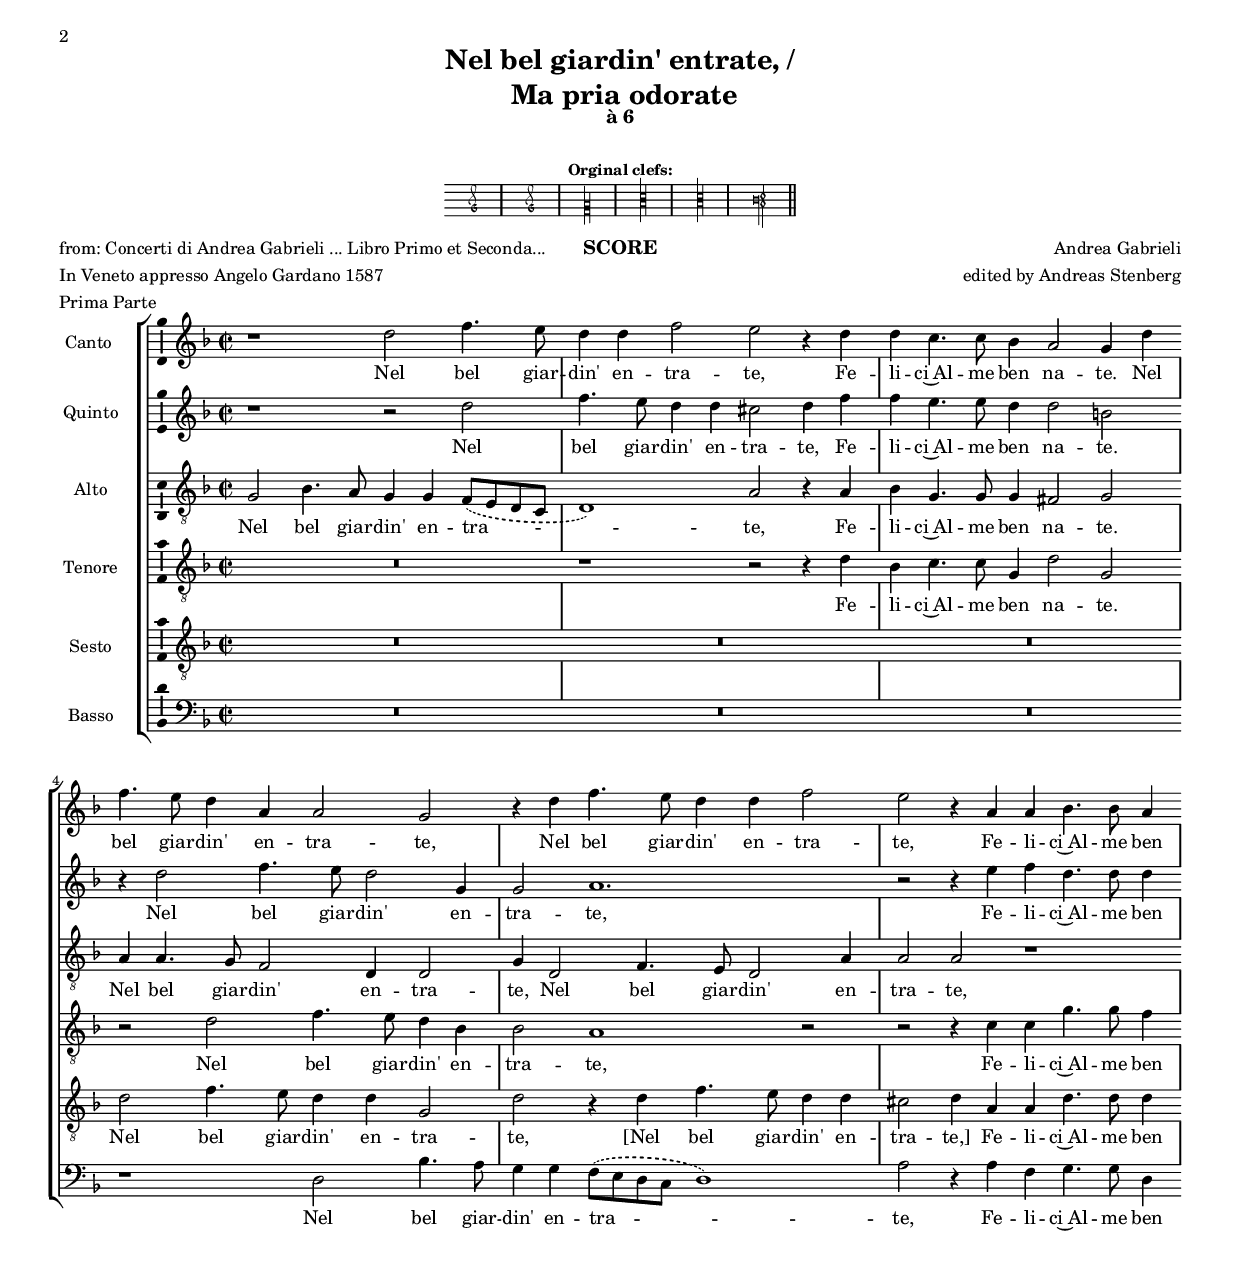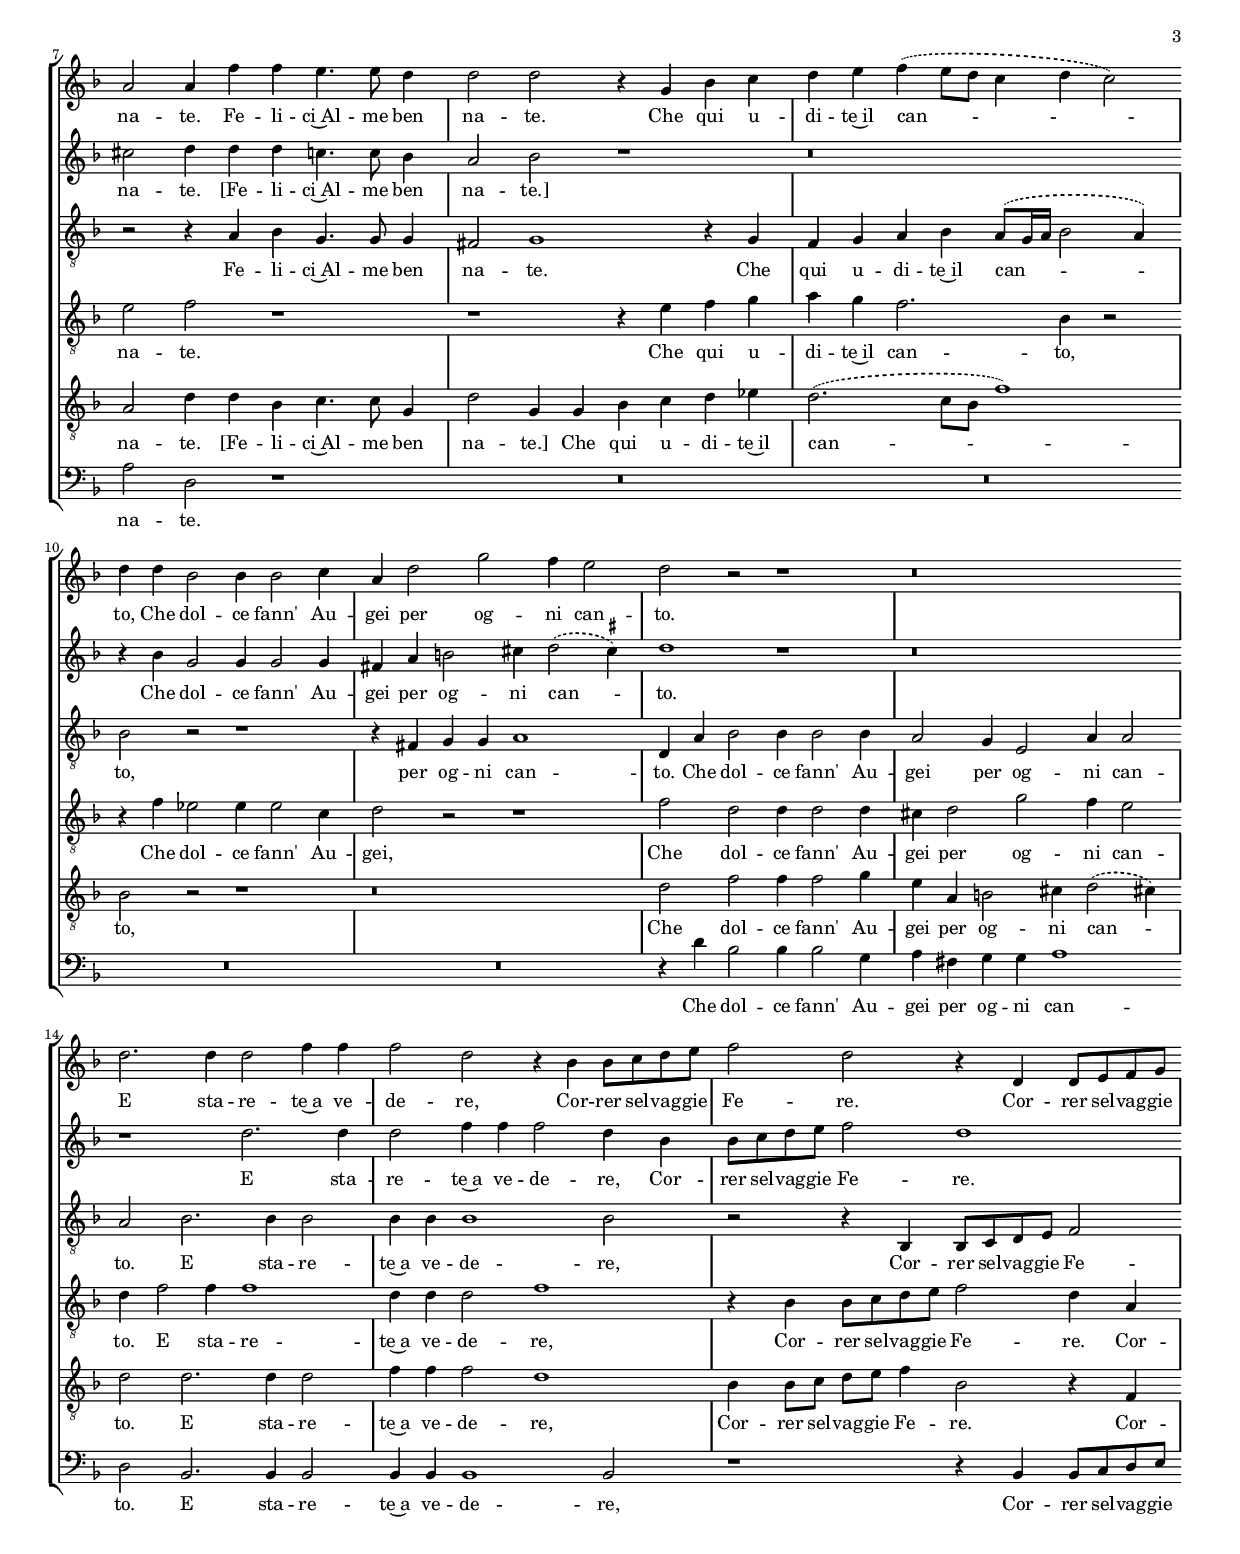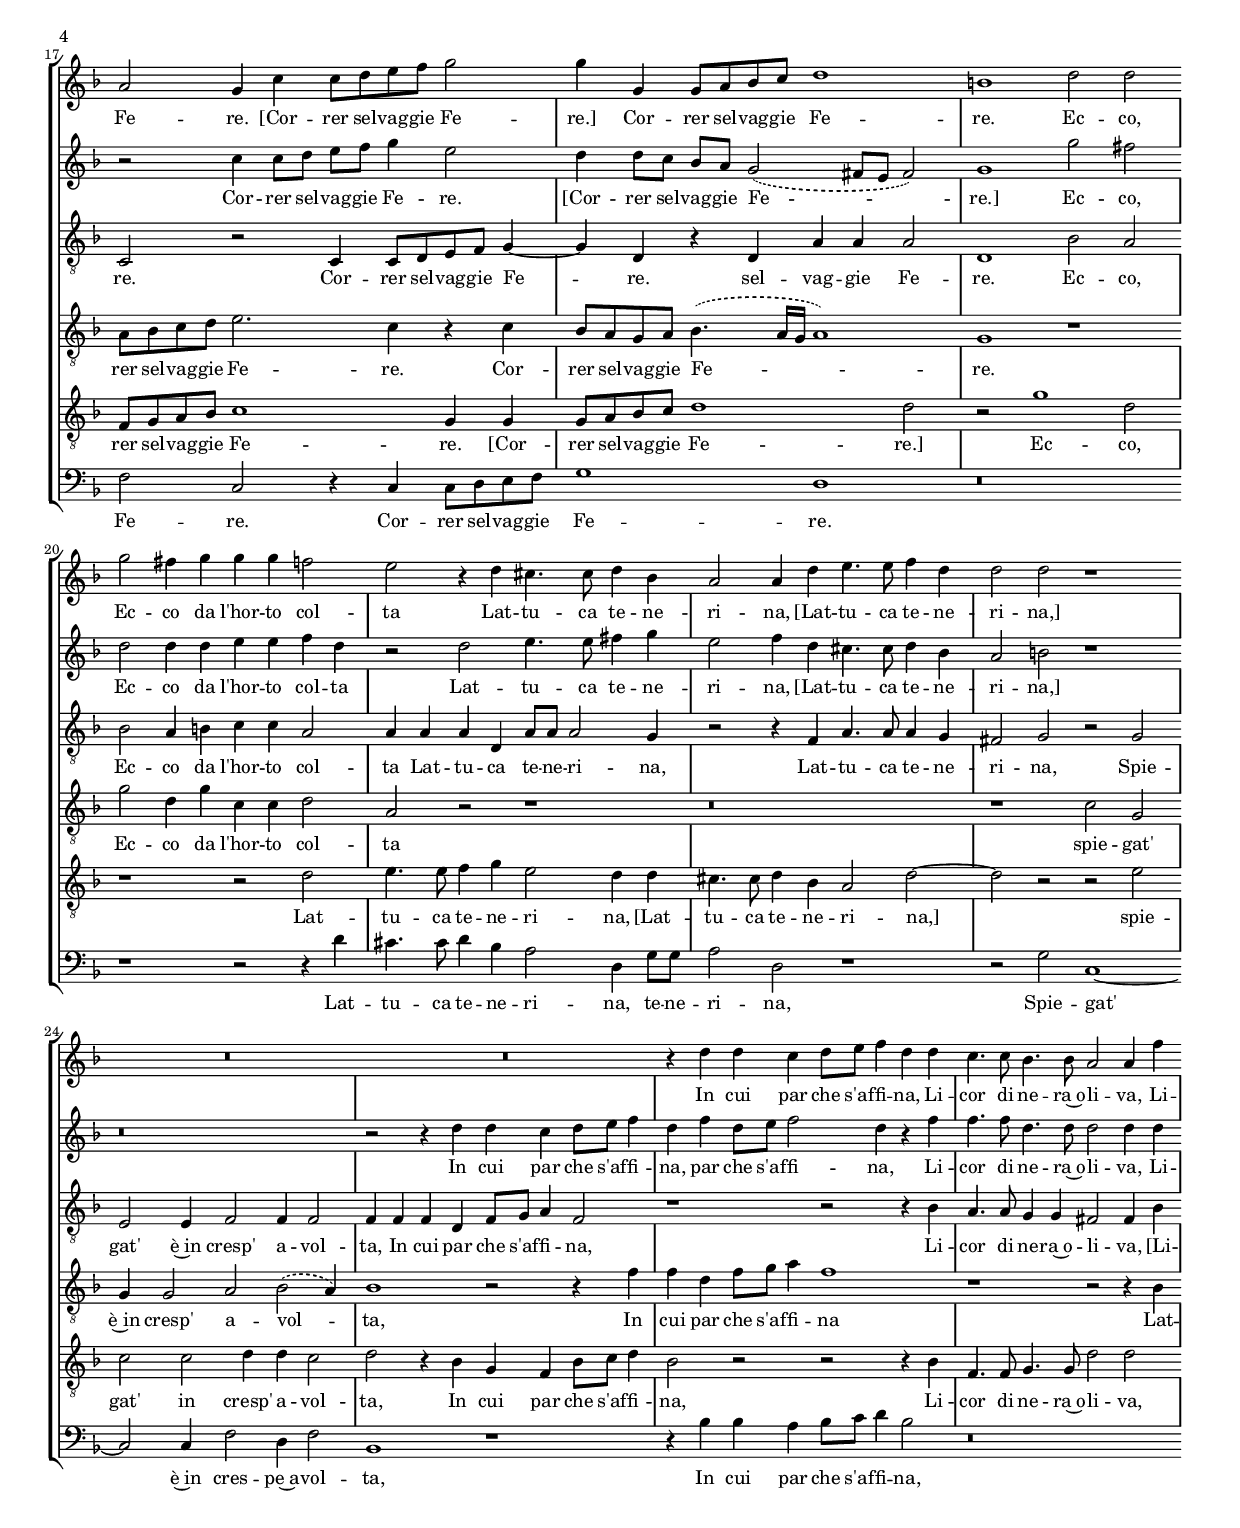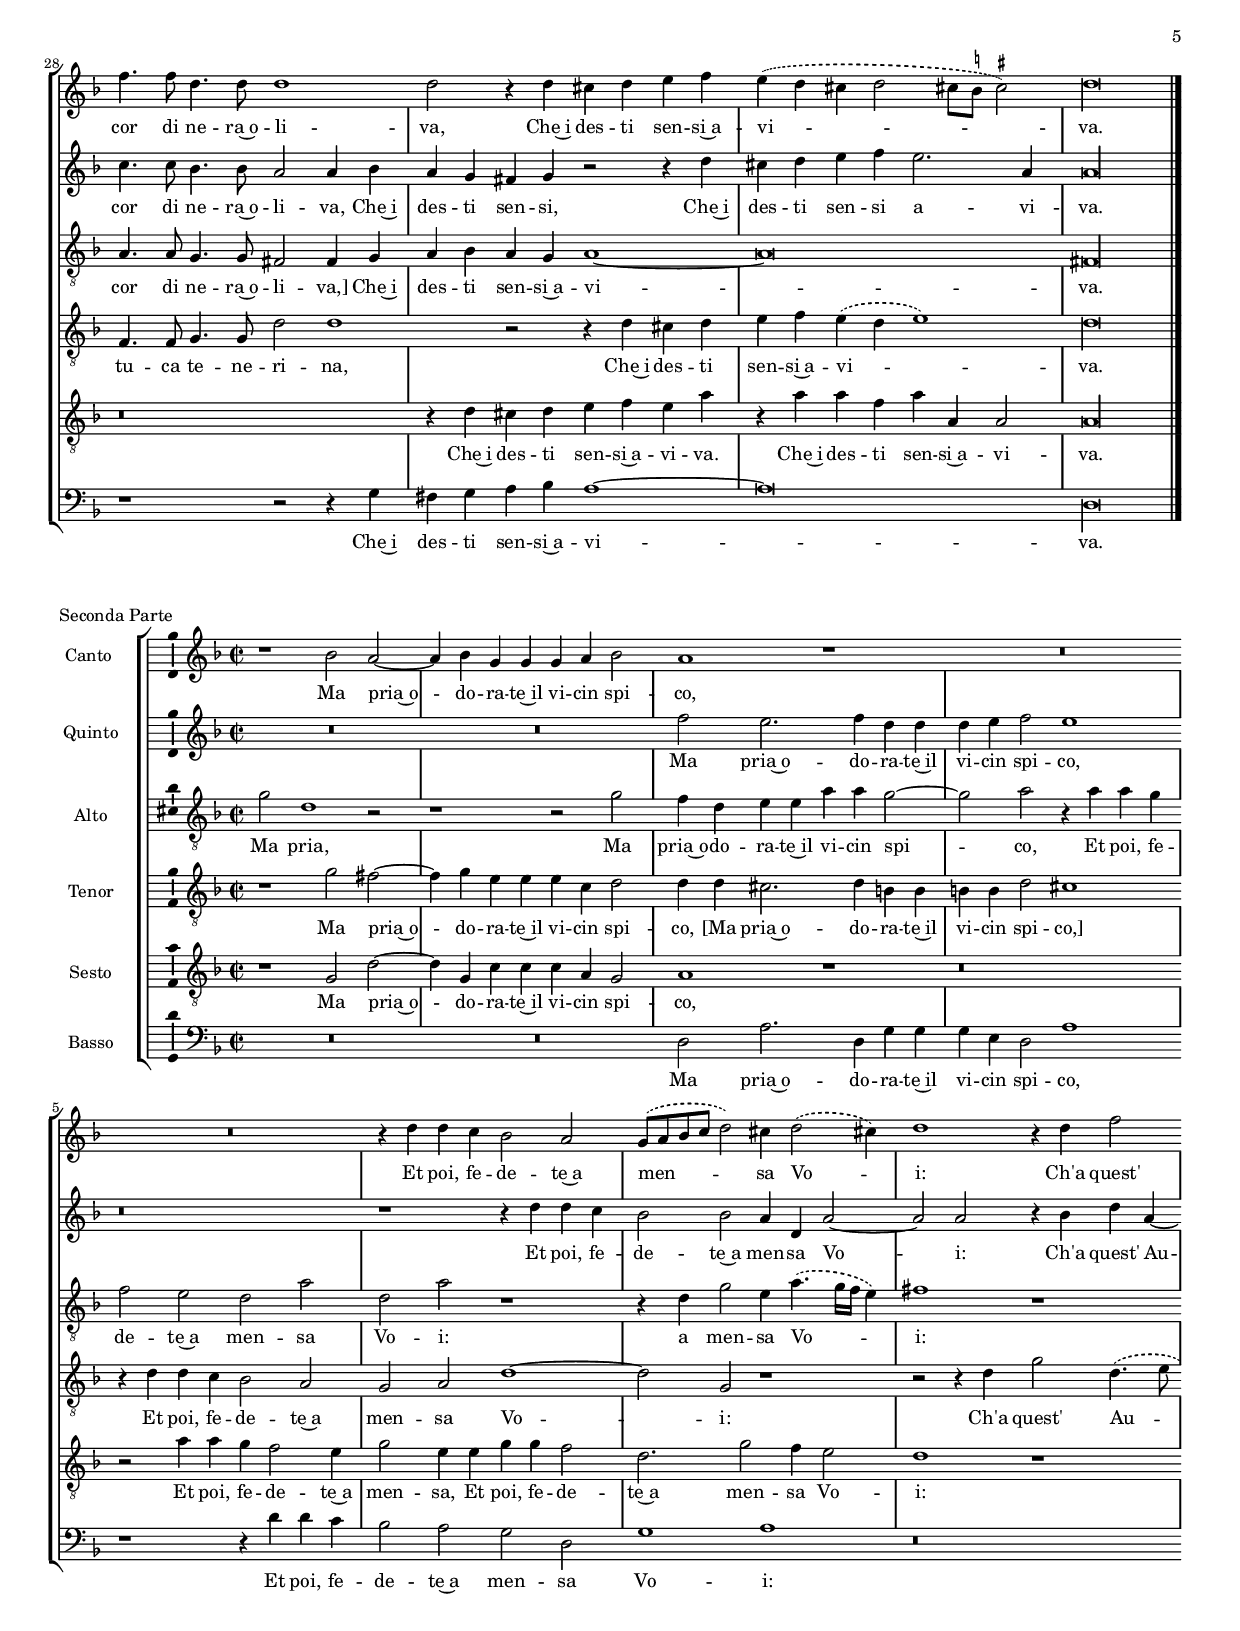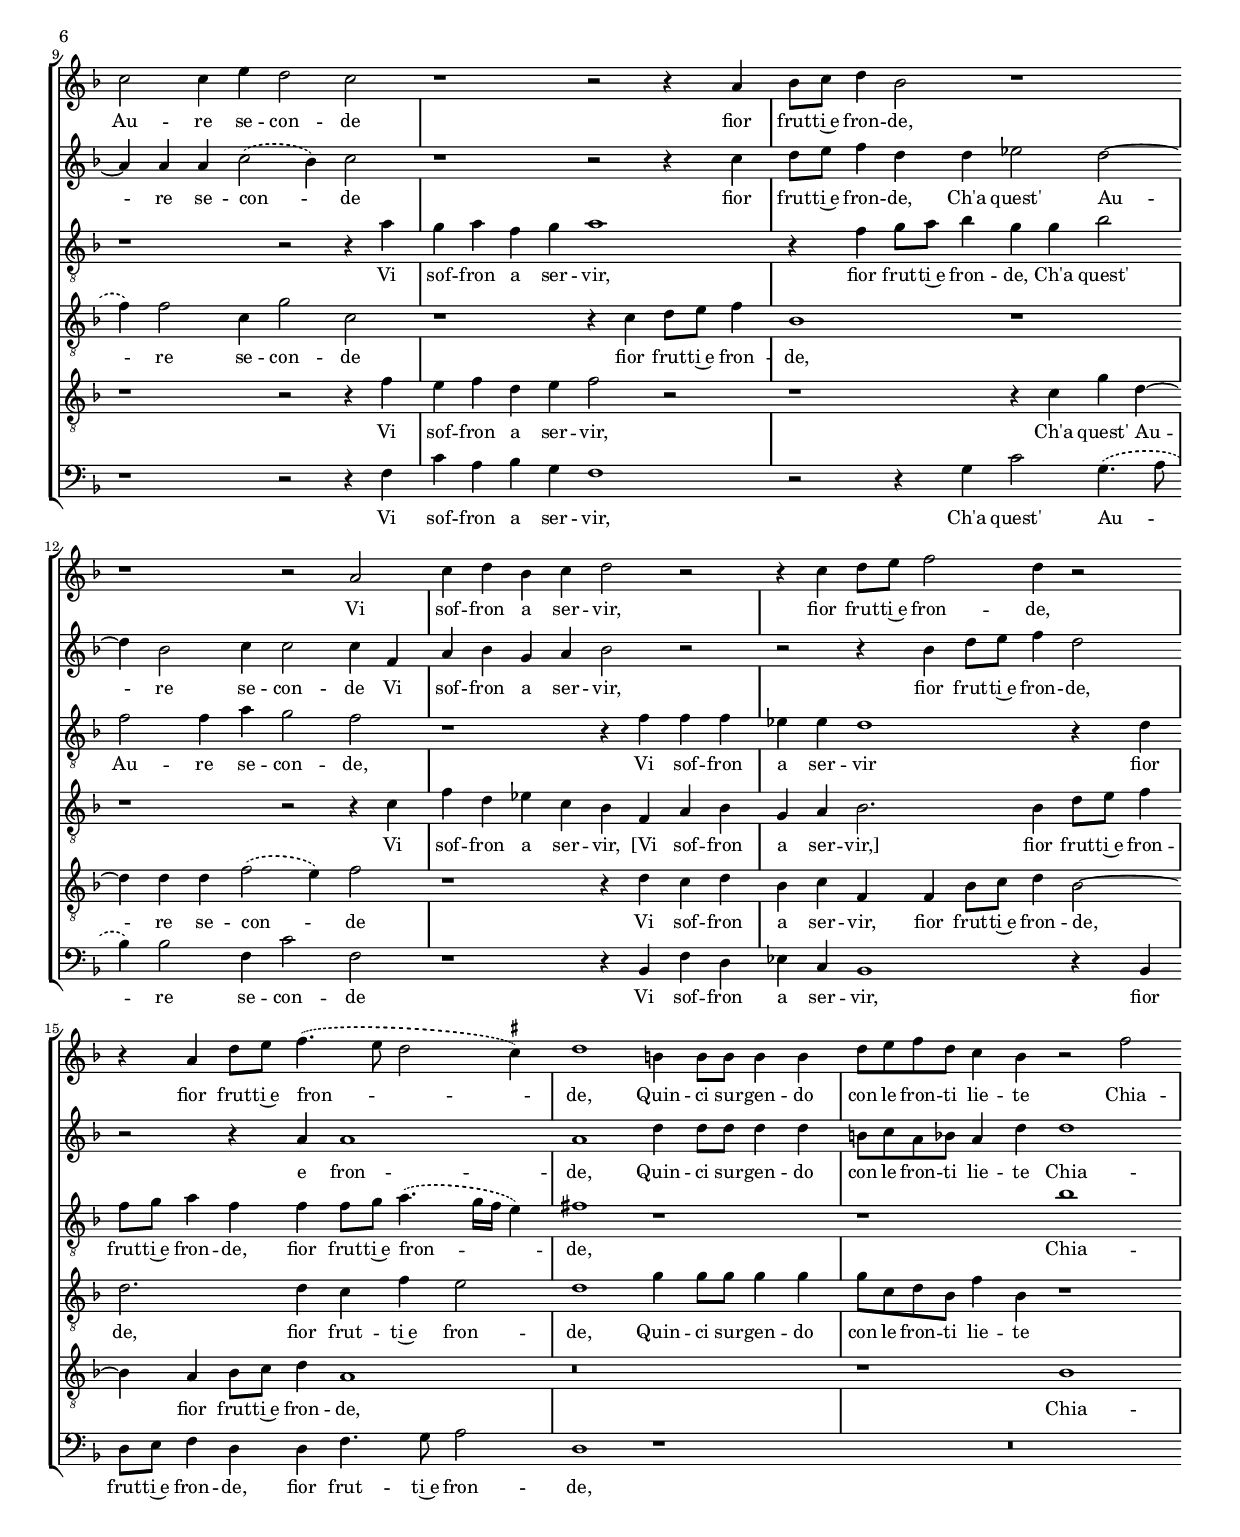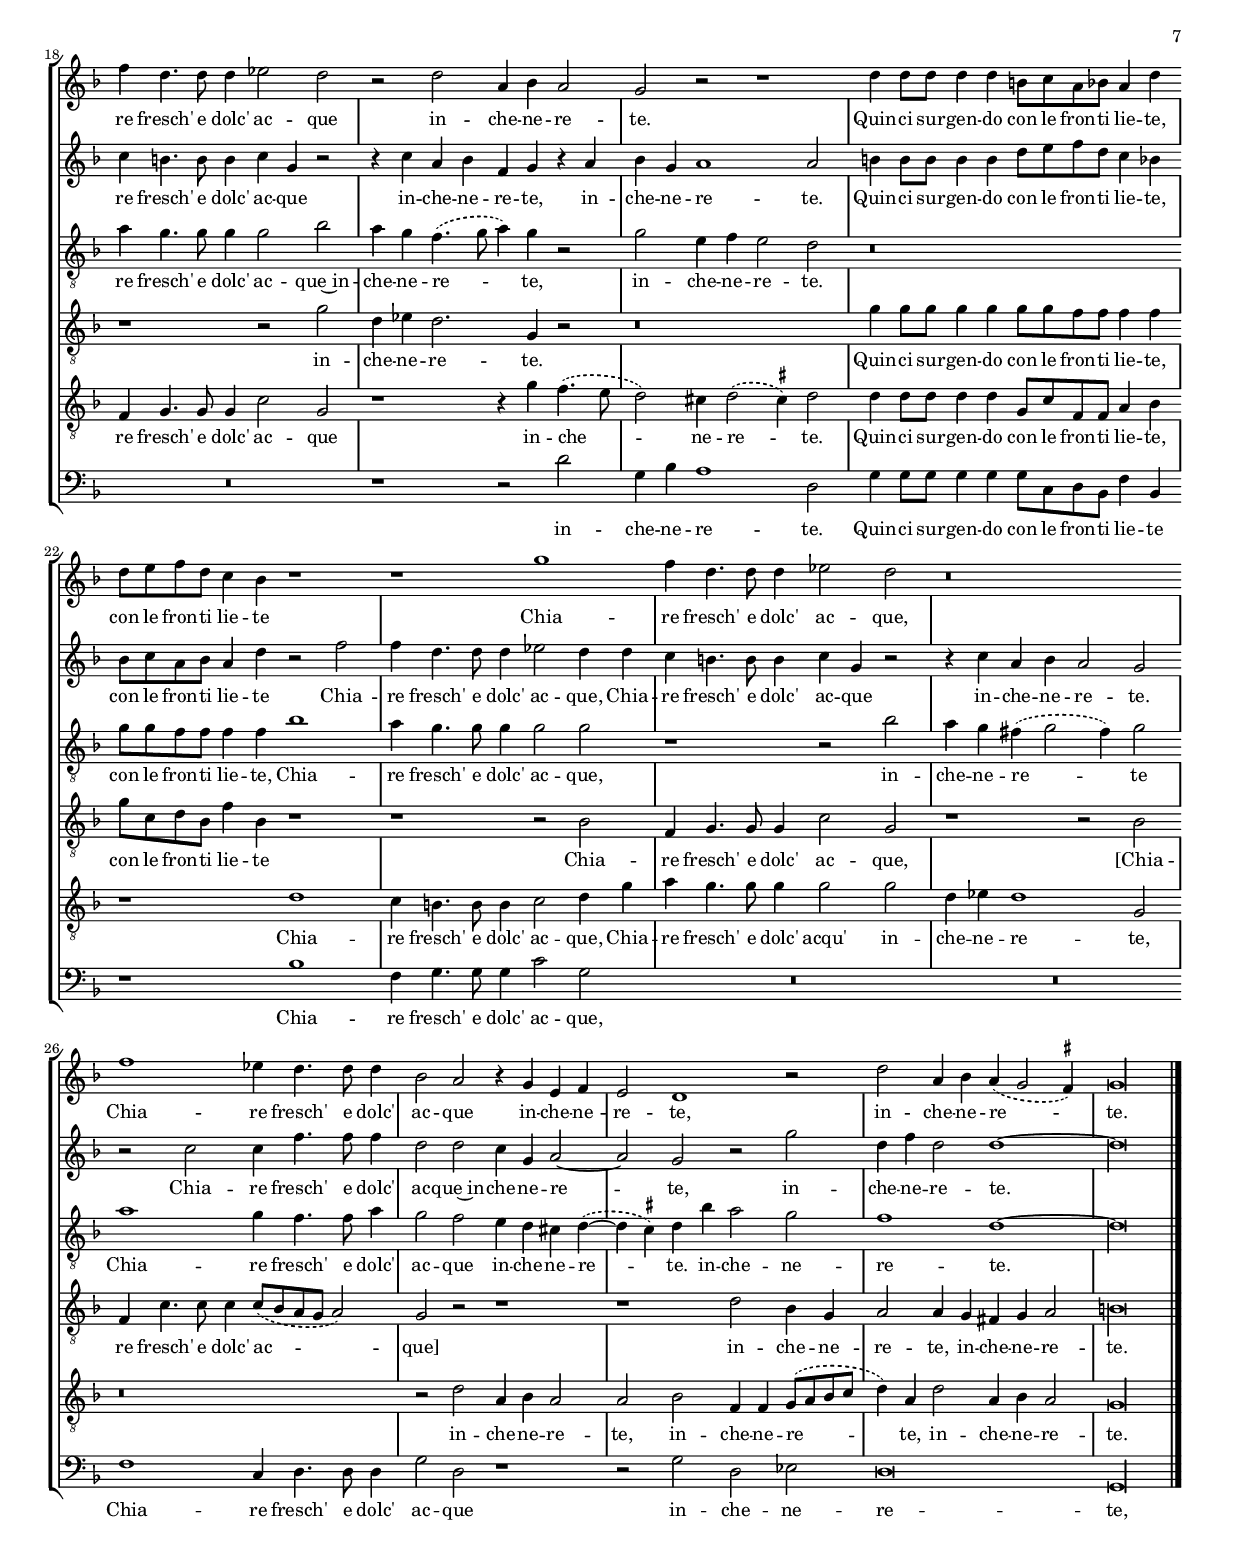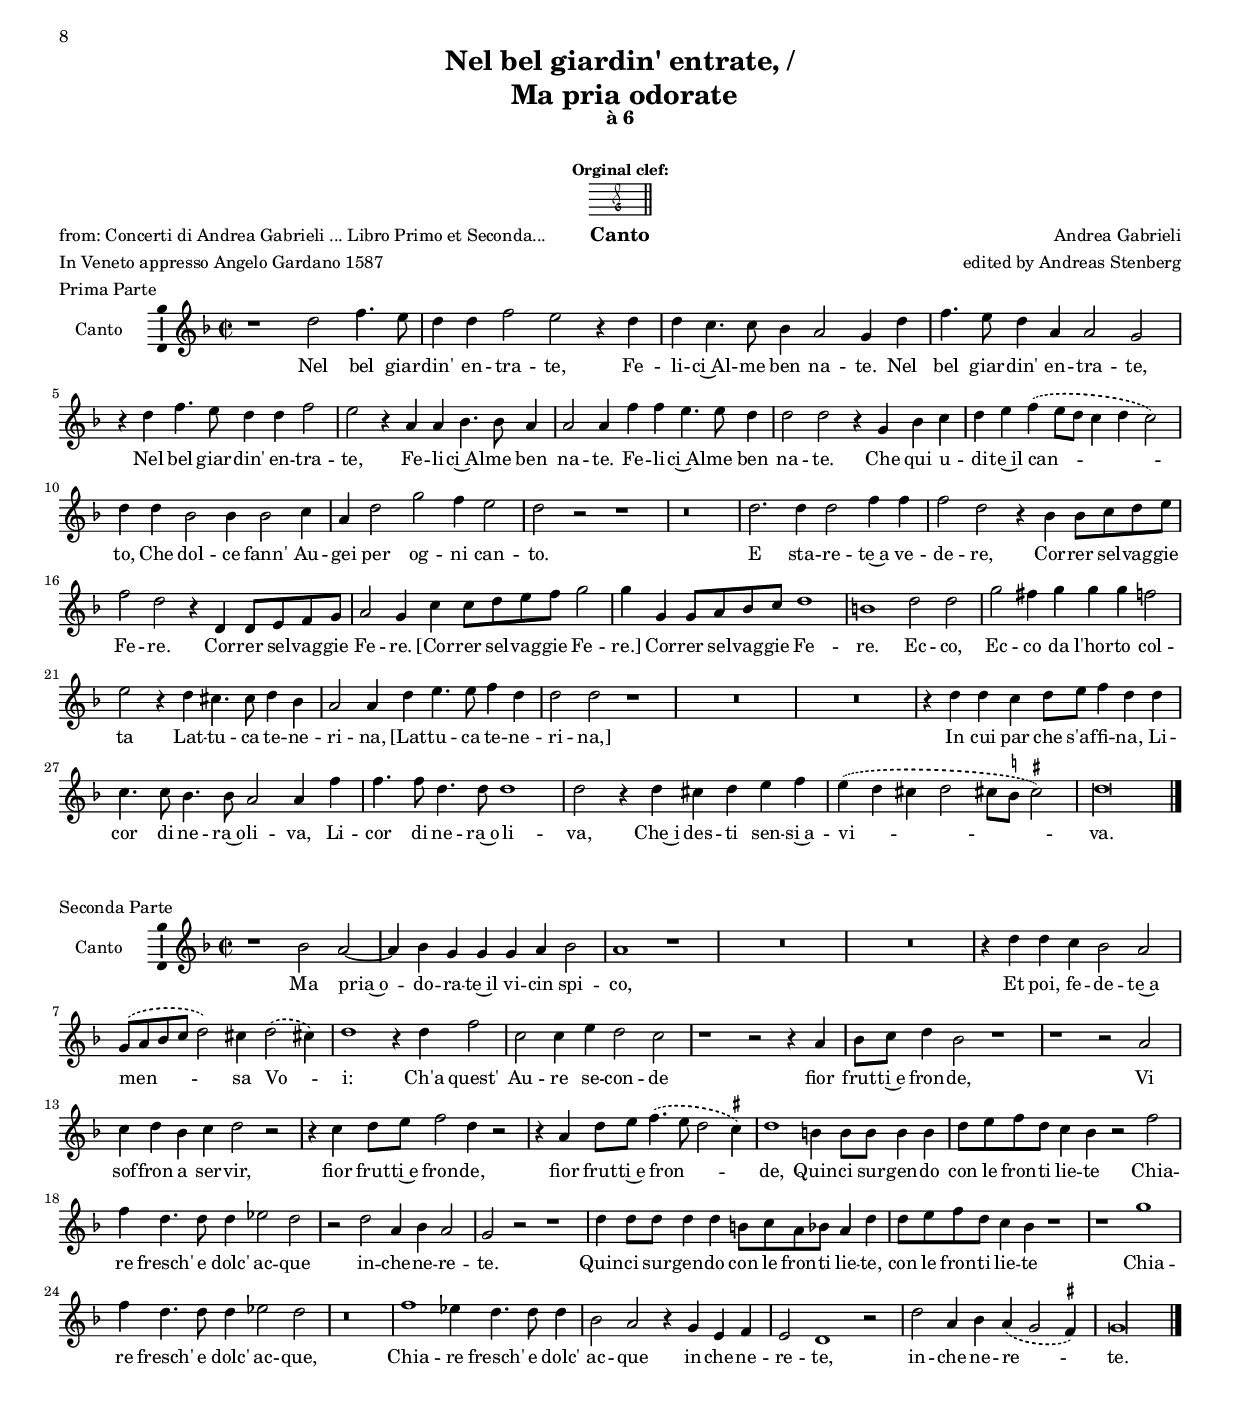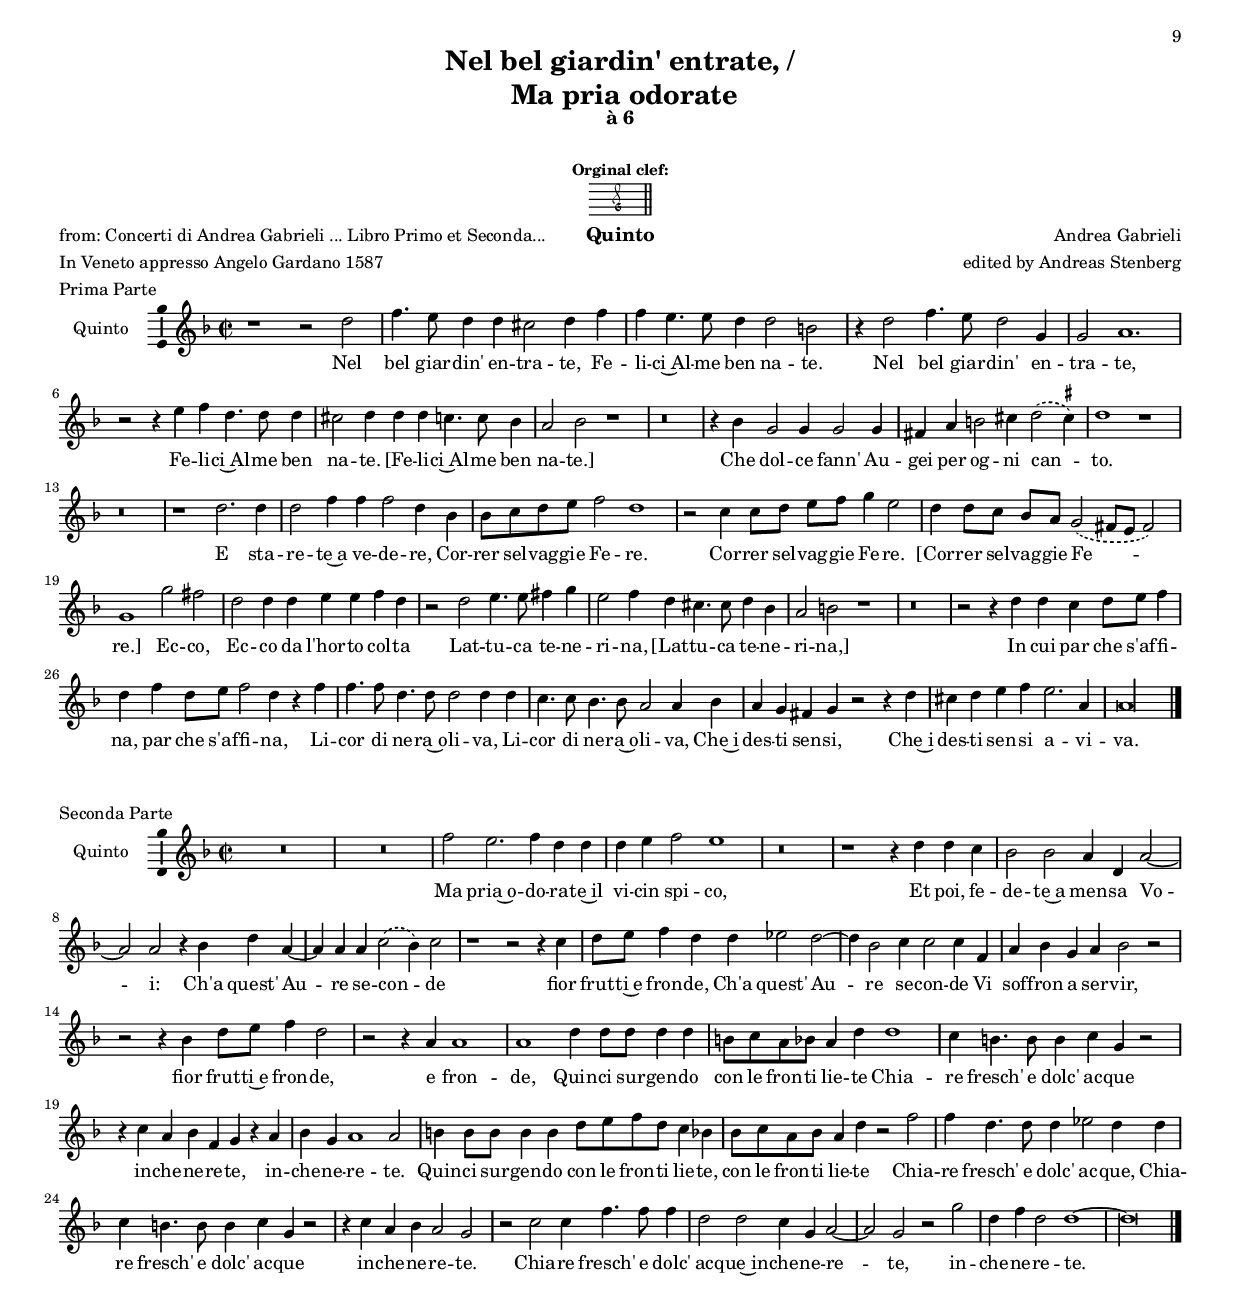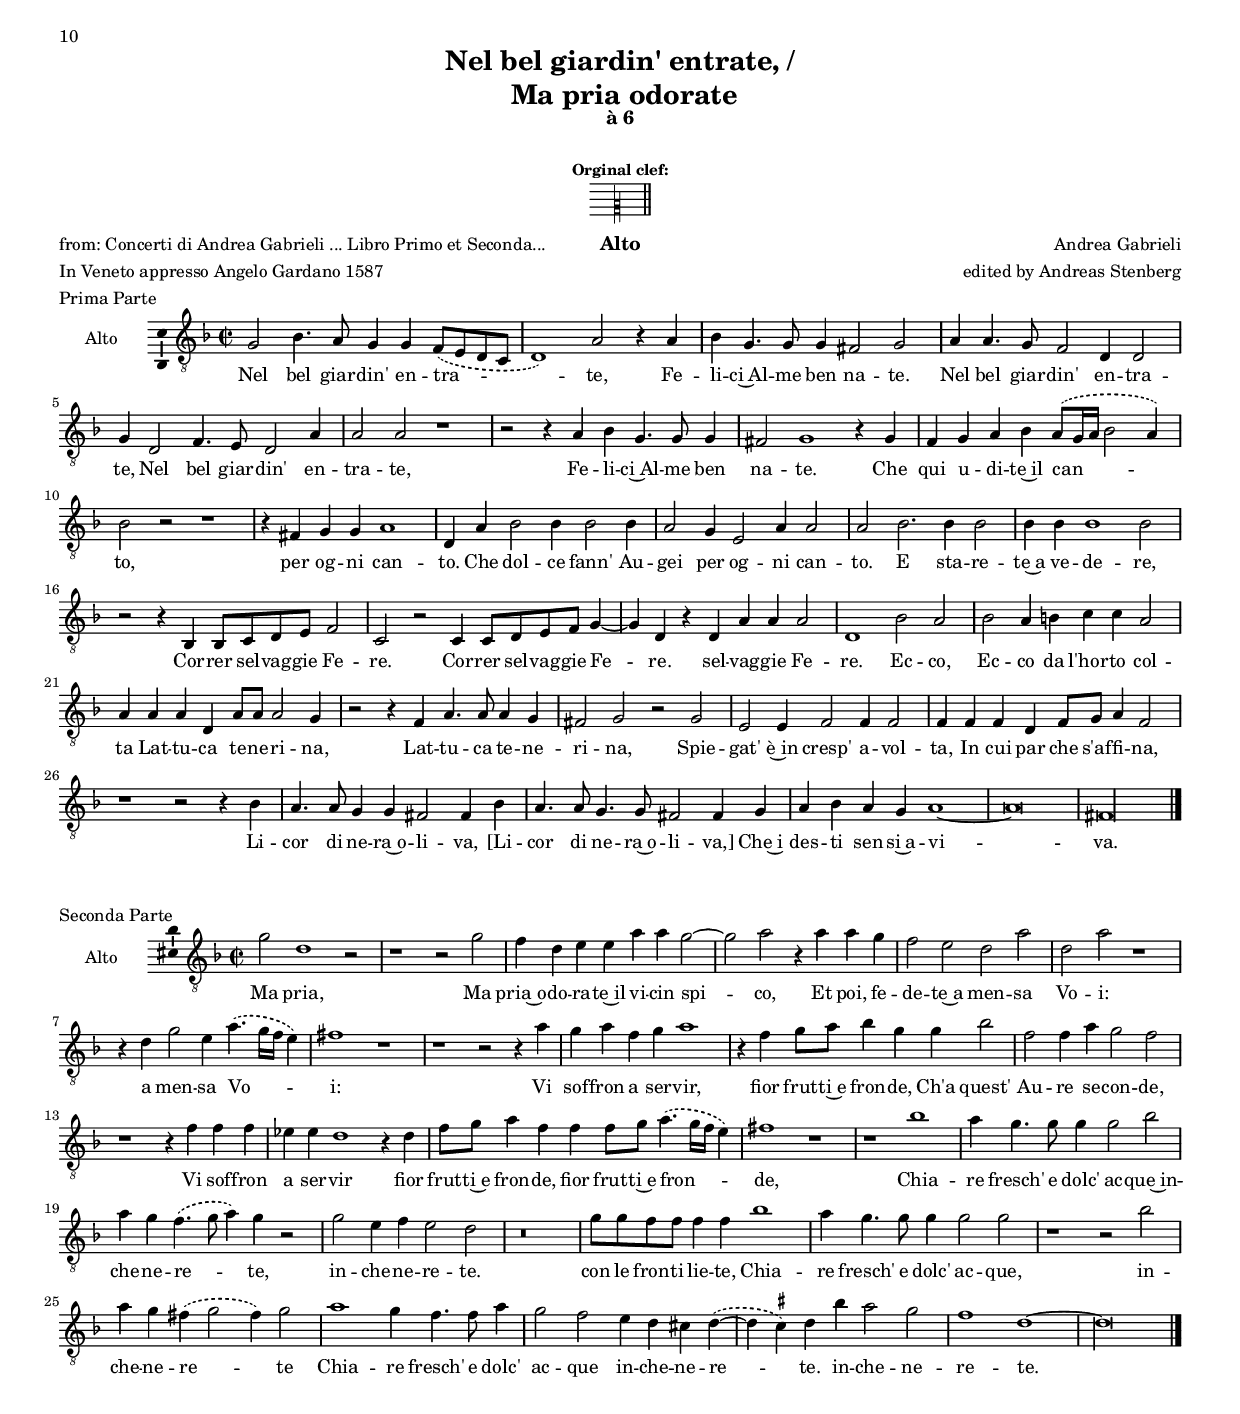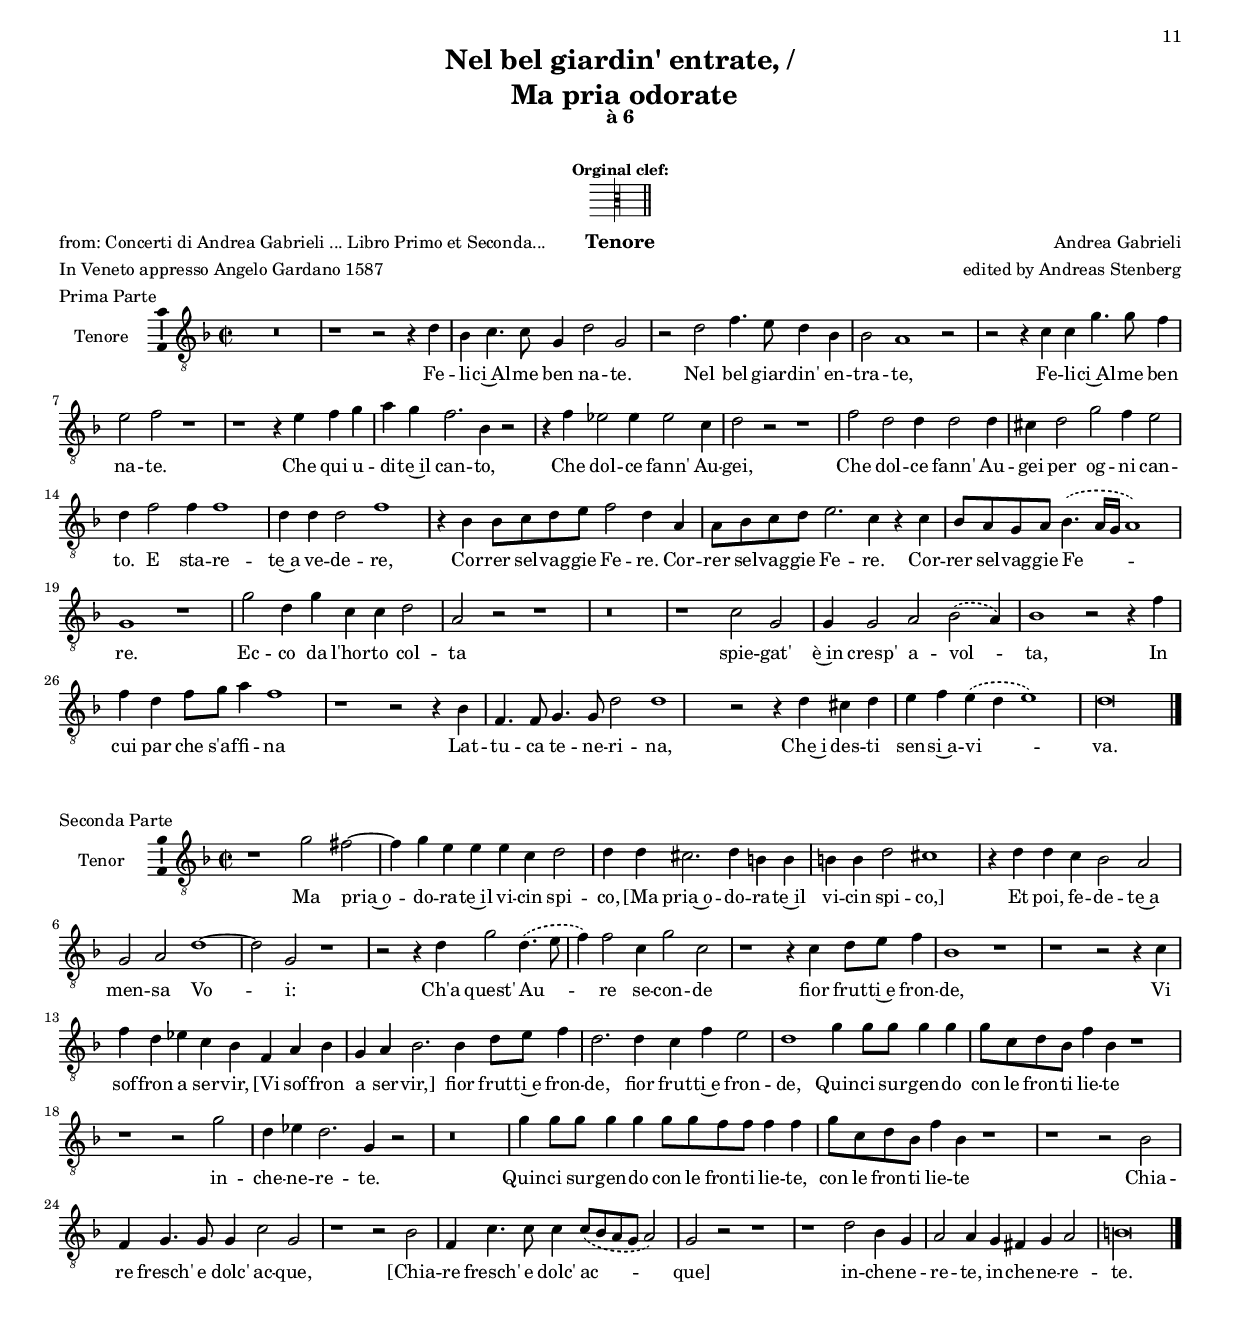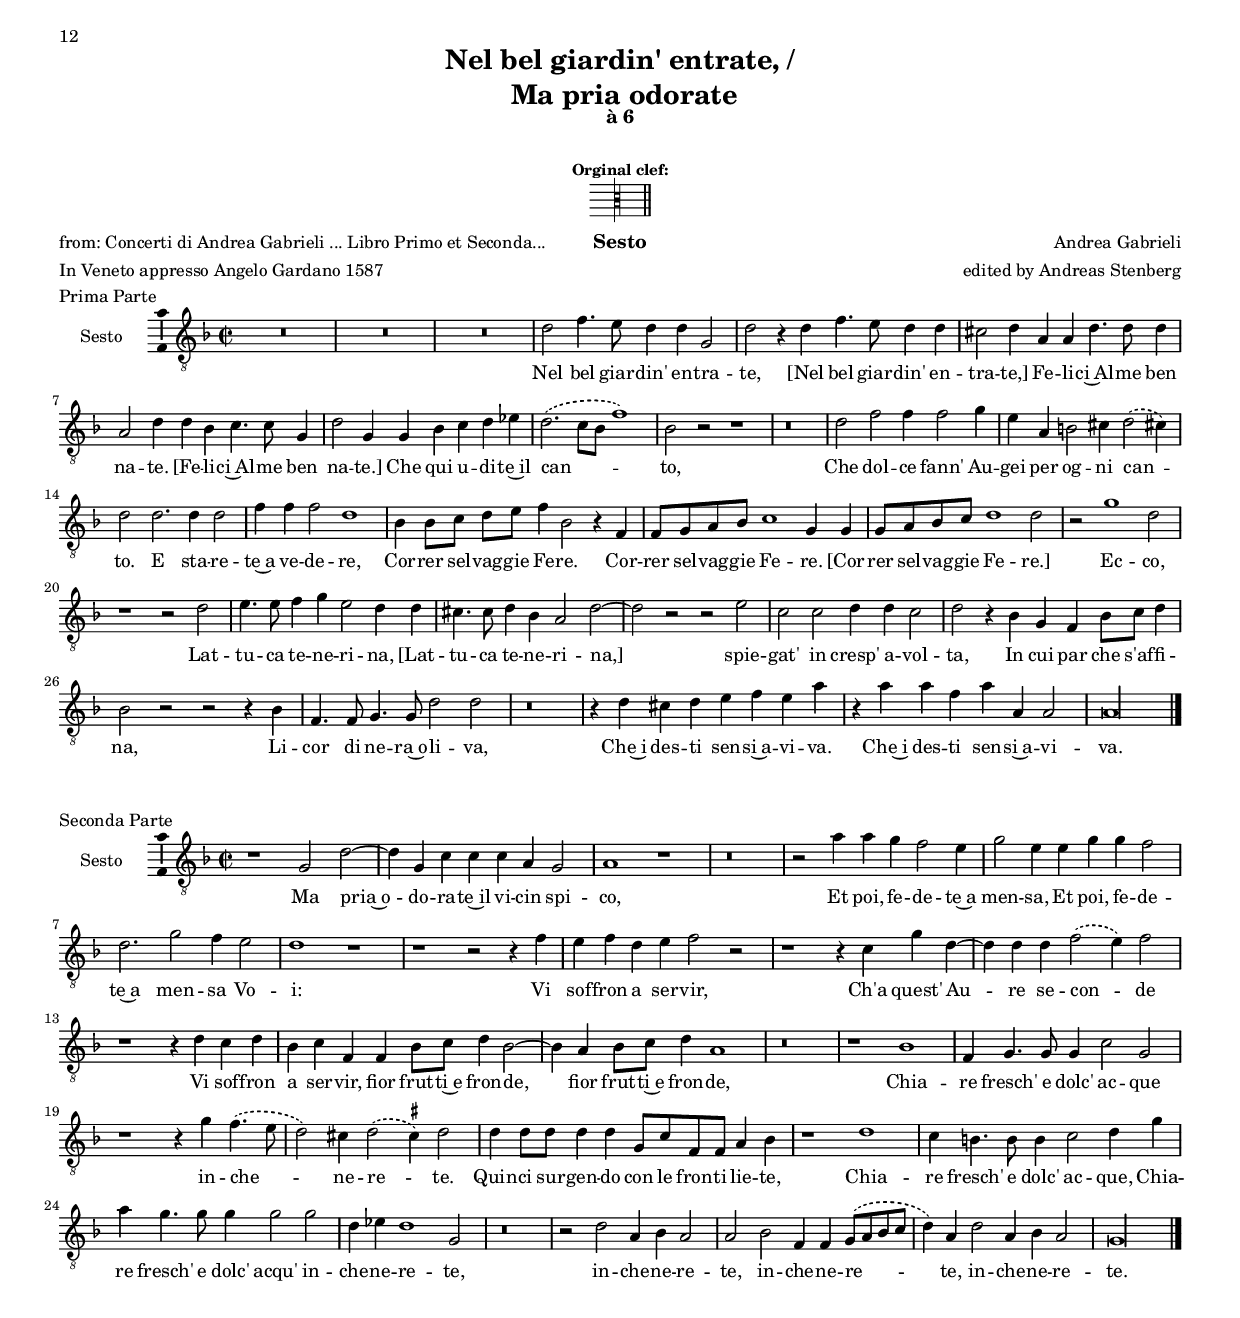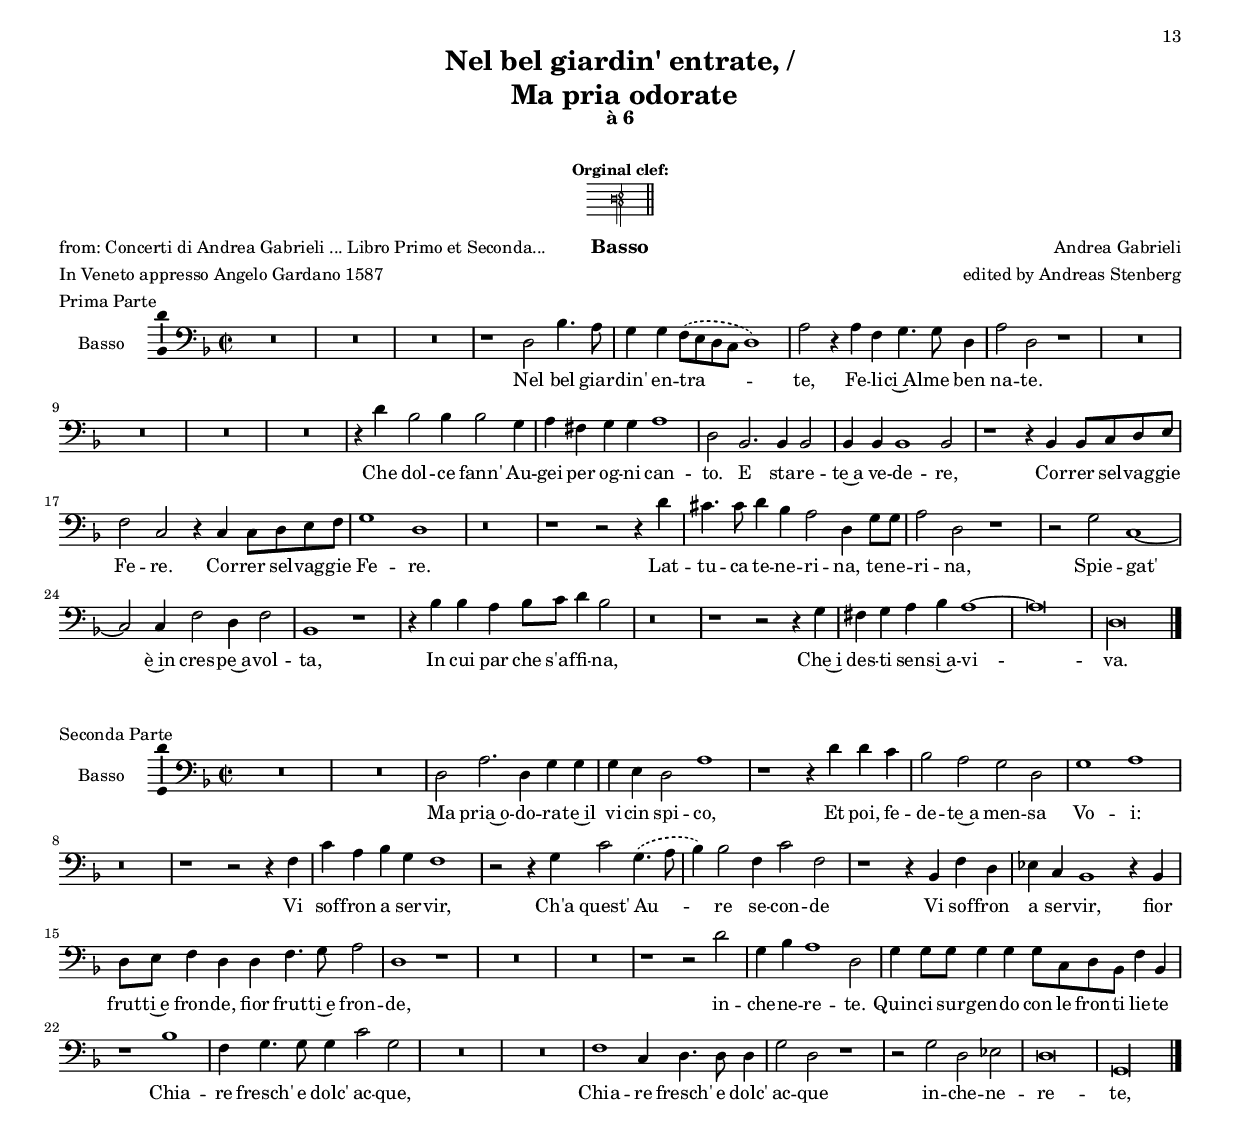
\version "2.18.2"
\language "deutsch"
#(append! supported-clefs '(("mensural-f3" . ("clefs.mensural.f" 0 0))))
#(append! supported-clefs '(("mensural-f5" . ("clefs.mensural.f" 4  0))))
#(set-global-staff-size 15)
ficta = { \once \set suggestAccidentals = ##t }
\paper {
  print-all-headers = ##t
  ragged-bottom = ##t
  ragged-last-bottom = ##t
  page-breaking = #ly:minimal-breaking
}

\header {
  title = \markup {
    \center-column {
  "Nel bel giardin' entrate, /"
    " Ma pria odorate"
    }
  }
  subtitle = "à 6"
  composer = "Andrea Gabrieli"
  arranger = "edited by Andreas Stenberg"
  poet = "from: Concerti di Andrea Gabrieli ... Libro Primo et Seconda..."
  meter = "In Veneto appresso Angelo Gardano 1587"
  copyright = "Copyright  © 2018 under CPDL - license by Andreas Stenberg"
}
global = {
  \key f \major
}

scoreASopranoVoiceI = \relative c'' {
  \global
  \dynamicUp
  % Music follows here.
  \time 2/2
  \set Timing.measureLength = #(ly:make-moment 4/2)
  \tag #'Score { \hide Staff.BarLine }
  \tag #'Parts { \set Timing.defaultBarType = "!" }
  \slurDashed
  % Music follows here
  \set Score.tempoHideNote =##t
  r1  d2 f4. e8
  d4 d4 f2 e2 r4 d4
  d4  c4. c8 b4 a2 g4 d'4										%% end of first line in orig. printed partbook
  f4. e8 d4 a4 a2 g2
  r4 d'4 f4. e8 d4 d4 f2
  e2 r4 a,4													%% end of second line
  a4 b4. b8 a4
  a2 a4 f'4 f4 e4. e8 d4
  d2 d2 r4 g,4 b4 c4
  d4 e4 f4( e8 d8 c4 d4										%% end of third line
  c2)
  d4 d4 b2 b4 b2 c4
  a4 d2 g2 f4 e2
  d2 r2 r1
  r\breve
  d2. d4 d2 f4 f4
  f2 d2														%% end of fourth line
  r4 b4 b8 c8 d8 e8
  f2 d2 r4 d,4 d8 e8 f8 g8
  a2 g4 c4 c8 d8 e8 f8 g2
  g4 g,4														%% end of fifth line
  g8 a8 b8 c8  d1
  h1 d2 d2
  g2 fis4 g4 g4 g4 f2
  e2 r4 d4 cis4. cis8 d4 b4										%% end of sixth line
  a2 a4 d4 e4. e8 f4 d4
  d2 d2 r1
  R\breve*2
  r4 d4 d4 c4 d8 e8 f4 d4 d4
  c4. c8 b4. b8 a2												%% end of sewenth line
  a4 f'4
  f4. f8 d4. d8 d1
  d2 r4 d4 cis4 d4 e4 f4
  e4( d4 cis4 d2 cis!8 \ficta h8 \ficta cis!2)
  \cadenzaOn
  d\longa
\tag #'Score { \undo \hide Staff.BarLine }
  \bar "|."
}

scoreAVerseSopranoVoiceI = \lyricmode {
  % Lyrics follow here.
Nel bel giar -- din' en -- tra -- te,
Fe -- li -- ci~Al -- me ben na -- te.
Nel bel giar -- din' en -- tra -- te,
Nel bel giar -- din' en -- tra -- te,
Fe -- li -- ci~Al -- me ben na -- te.
Fe -- li -- ci~Al -- me ben na -- te.
Che qui u -- di -- te~il can -- to,
Che dol -- ce fann' Au -- gei per og -- ni  can -- to.
E sta -- re  -- te~a ve -- de -- re,
Cor -- rer sel -- vag -- gie Fe -- re.
Cor -- rer sel -- vag -- gie Fe -- re.
[Cor -- rer sel -- vag -- gie Fe -- re.]
Cor -- rer sel -- vag -- gie Fe -- re.
Ec -- co, Ec -- co da l'hor -- to col -- ta
Lat -- tu -- ca te -- ne -- ri -- na,
[Lat -- tu -- ca te -- ne -- ri -- na,]
In cui par che s'af -- fi -- na,
Li -- cor di ne -- ra~o -- li -- va,
Li -- cor di ne -- ra~o -- li -- va,
Che~i des -- ti sen -- si~a -- vi -- va.
}

scoreAAltoVoiceI = \relative c'' {
%  \clef "treble_8"
  \global
  \dynamicUp
  % Music follows here.
  \time 2/2
  \set Timing.measureLength = #(ly:make-moment 4/2)
  \tag #'Score { \hide Staff.BarLine }
  \tag #'Parts { \set Timing.defaultBarType = "!" }
  \slurDashed
  r1 r2 d2
  f4. e8 d4 d4 cis2 d4 f4
  f4 e4. e8 d4 d2 h2										%% end of first line in orig. printed partbook
  r4 d2 f4. e8 d2 g,4
  g2 a1.
  r2 r4 e'4 f4 d4. d8 d4
  cis2 d4 d4 												%% end of second line
  d4 c4. c8 b4
  a2 b2 r1
  r\breve
  r4 b4 g2 g4 g2 g4
  fis4 a4 h2 cis4 d2( \ficta cis!4)
  d1 r1
  r\breve
  r1 d2. d4												%% end of third line
  d2 f4 f4 f2 d4 b4
  b8 c8 d8 e8 f2 d1
  r2 c4 c8 d8 e8 f8 g4 e2
  d4 d8 c8 												%% end of fourth line
  b8 a8 g2( fis8 e8 fis2)
  g1 g'2 fis2
  d2 d4 d4 e4 e4 f4 d4
  r2  d2 e4. e8 fis4 g4
  e2 f4 d4									%% end of fifth line
  cis4. cis8 d4 b4
  a2 h2 r1
  r\breve
  r2 r4 d4 d4 c4 d8 e8 f4
  d4 f4 d8 e8 f2 d4 r4 f4						%% end of sixth line
  f4. f8 d4. d8 d2 d4 d4
  c4. c8 b4. b8 a2 a4 b4
  a4 g4 fis4 g4 r2 r4 d'4						%% end of sewenth line
  cis4 d4 e4 f4 e2. a,4
  \cadenzaOn
  a\longa
  \tag #'Score { \undo \hide Staff.BarLine }
  \bar "|."
}

scoreAVerseAltoVoiceI = \lyricmode {
  % Lyrics follow here.
Nel bel giar -- din' en -- tra -- te,
Fe -- li -- ci~Al -- me ben na -- te.
Nel bel giar -- din' en -- tra -- te,
Fe -- li -- ci~Al -- me ben na -- te.
[Fe -- li -- ci~Al -- me ben na -- te.]
Che dol -- ce fann' Au -- gei per og -- ni  can -- to.
E sta -- re  -- te~a ve -- de -- re,
Cor -- rer sel -- vag -- gie Fe -- re.
Cor -- rer sel -- vag -- gie Fe -- re.
[Cor -- rer sel -- vag -- gie Fe -- re.]
Ec -- co, Ec -- co da l'hor -- to col -- ta
Lat -- tu -- ca te -- ne -- ri -- na,
[Lat -- tu -- ca te -- ne -- ri -- na,]
In cui par che s'af -- fi -- na,
par che s'af -- fi -- na,
Li -- cor di ne -- ra~o -- li -- va,
Li -- cor di ne -- ra~o -- li -- va,
Che~i des -- ti sen -- si,
Che~i des -- ti sen -- si a -- vi -- va.

}



scoreATenorVoiceI = \relative c' {
  \global
  \dynamicUp
  % Music follows here.
  \time 2/2
  \set Timing.measureLength = #(ly:make-moment 4/2)
  \tag #'Score { \hide Staff.BarLine }
  \tag #'Parts { \set Timing.defaultBarType = "!" }
  \slurDashed
  g2 b4. a8 g4 g4 f8( e8 d8 c8
  d1) a'2 r4 a4
  b4 g4. g8 g4											%% end of first line in orig. printed partbook
  fis2 g2
  a4 a4. g8 f2 d4 d2
  g4 d2 f4. e8 d2 a'4
  a2 a2													%% end of second line
  r1
  r2 r4 a4 b4 g4. g8 g4
  fis2 g1 r4 g4
  f4 g4 a4 b4 a8( g16 a16 b2 a4)
  b2 r2 r1
  r4 fis4 g4 g4											%% end of third line
  a1
  d,4 a'4 b2 b4 b2 b4
  a2 g4 e2 a4 a2
  a2 b2. b4 b2
  b4 b4 b1 b2
  r2 r4 b,4												%5 end of fourth line
  b8 c8 d8 e8 f2
  c2 r2 c4 c8 d8 e8 f8 g4~
  g4 d4 r4 d4 a'4 a4 a2
  d,1 b'2 a2												%% end of fifth line
  b2 a4 h4 c4 c4 a2
  a4 a4 a4 d,4 a'8 a8 a2 g4
  r2 r4 f4 a4. a8 a4 g4
  fis2 g2													%% end of sixth line
  r2 g2
  e2 e4 f2 f4 f2
  f4 f4 f4 d4 f8 g8 a4 f2
  r1 r2 r4 b4
  a4. a8 g4 g4 											%% end of sewenth line
  fis2 fis4 b4
  a4. a8 g4. g8 fis2 fis4  g4
  a4 b4 a4 g4 a1~
  a\breve
  \cadenzaOn
  fis\longa
  \tag #'Score { \undo \hide Staff.BarLine }
  \bar "|."
}

scoreAVerseTenorVoiceI = \lyricmode {
  % Lyrics follow here.
  Nel bel giar -- din' en -- tra -- te,
Fe -- li -- ci~Al -- me ben na -- te.
Nel bel giar -- din' en -- tra -- te,
Nel bel giar -- din' en -- tra -- te,
Fe -- li -- ci~Al -- me ben na -- te.
Che qui u -- di -- te~il can -- to,
per og -- ni  can -- to.
Che dol -- ce fann' Au -- gei per og -- ni  can -- to.
E sta -- re  -- te~a ve -- de -- re,
Cor -- rer sel -- vag -- gie Fe -- re.
Cor -- rer sel -- vag -- gie Fe -- re.
sel -- vag -- gie Fe -- re.
Ec -- co, Ec -- co da l'hor -- to col -- ta
Lat -- tu -- ca te -- ne -- ri -- na,
Lat -- tu -- ca te -- ne -- ri -- na,
Spie -- gat' è~in cresp' a -- vol -- ta,
In cui par che s'af -- fi -- na,
Li -- cor di ne -- ra~o -- li -- va,
[Li -- cor di ne -- ra~o -- li -- va,]
Che~i des -- ti sen -- si~a -- vi -- va.
}

scoreATenorVoiceII = \relative c {
  \global
  \dynamicUp
  % Music follows here.
  \time 2/2
  \set Timing.measureLength = #(ly:make-moment 4/2)
  \tag #'Score { \hide Staff.BarLine }
  \tag #'Parts { \set Timing.defaultBarType = "!" }
  \slurDashed
  R\breve
  r1 r2 r4  d'4
  b4 c4. c8 g4 d'2 g,2
  r2 d'2 f4. e8 d4 b4										%% end of first line in orig. printed partbook
  b2 a1 r2
  r2 r4 c4 c4 g'4. g8 f4
  e2 f2 r1
  r1 r4 e4 f4 g4											%% end of second line.
  a4 g4 f2. b,4 r2
  r4 f'4 es2 es4 es2 c4
  d2 r2 r1
  f2 d2 d4 d2 d4
  cis4 d2 g2 f4 e2											%5 end of third line.
  d4 f2 f4 f1
  d4 d4 d2 f1
  r4 b,4 b8 c8 d8 e8 f2 d4 a4
  a8  b8 c8 d8 e2. c4										%% end of fourth line
  r4 c4
  b8 a8 g8 a8  b4.( a16 g16 a1)
  g1 r1
  g'2 d4 g4 c,4 c4 d2
  a2 r2 r1
  r\breve
  r1 c2 g2												%% end of fifth line
  g4 g2 a2 b2( a4)
  b1 r2 r4 f'4
  f4 d4 f8 g8 a4 f1
  r1 r2 r4 b,4
  f4. f8 g4. g8 											%% end of sixth line
  d'2 d1 r2
  r4 d4 cis4 d4
  e4 f4 e4( d4 e1)
  \cadenzaOn
  d\longa
  \tag #'Score { \undo \hide Staff.BarLine }
  \bar "|."
}

scoreAVerseTenorVoiceII = \lyricmode {
  % Lyrics follow here.
Fe -- li -- ci~Al -- me ben na -- te.
Nel bel giar -- din' en -- tra -- te,
Fe -- li -- ci~Al -- me ben na -- te.
Che qui u -- di -- te~il can -- to,
Che dol -- ce fann' Au -- gei,
Che dol -- ce fann' Au -- gei per og -- ni  can -- to.
E sta -- re  -- te~a ve -- de -- re,
Cor -- rer sel -- vag -- gie Fe -- re.
Cor -- rer sel -- vag -- gie Fe -- re.
Cor -- rer sel -- vag -- gie Fe -- re.
Ec -- co da l'hor -- to col -- ta
spie -- gat' è~in cresp' a -- vol -- ta,
In cui par che s'af -- fi -- na
Lat -- tu -- ca te -- ne -- ri -- na,
Che~i des -- ti sen -- si~a -- vi -- va.
}

scoreABassVoiceI = \relative c {
  \global
  \dynamicUp
  % Music follows here.
  \time 2/2
  \set Timing.measureLength = #(ly:make-moment 4/2)
  \tag #'Score { \hide Staff.BarLine }
  \tag #'Parts { \set Timing.defaultBarType = "!" }
  \slurDashed
  R\breve*3
  r1 d2  b'4. a8
  g4 g4 f8( e8 d8 c8 d1)
  a'2 r4 a4														%% end of first line in orig. printed partbook
  f4 g4. g8 d4
  a'2 d,2 r1
  R\breve*4
  r4 d'4 b2 b4 b2 g4
  a4 fis4															%% end of second line
  g4 g4 a1
  d,2 b2. b4 b2
  b4 b4 b1 b2
  r1 r4 b4 b8 c8 d8 e8
  f2 c2 r4 c4 														%% end of third line
  c8 d8 e8 f8
  g1 d1
  r\breve
  r1 r2 r4 d'4
  cis4. cis8 d4 b4 a2 d,4 g8 g8
  a2 d,2 r1														%% end of fourth line
  r2 g2 c,1~
  c2 c4 f2 d4 f2
  b,1 r1
  r4 b'4 b4 a4 b8 c8 d4 b2
  r\breve
  r1 r2 r4 g4														%% end of fifth line
  fis4 g4 a4 b4 a1~
  a\breve
  \cadenzaOn
  d,\longa
  \tag #'Score { \undo \hide Staff.BarLine }
  \bar "|."
}

scoreAVerseBassVoiceI = \lyricmode {
  % Lyrics follow here.
  Nel bel giar -- din' en -- tra -- te,
Fe -- li -- ci~Al -- me ben na -- te.
Che dol -- ce fann' Au -- gei per og -- ni  can -- to.
E sta -- re  -- te~a ve -- de -- re,
Cor -- rer sel -- vag -- gie Fe -- re.
Cor -- rer sel -- vag -- gie Fe -- re.
Lat -- tu -- ca te -- ne -- ri -- na,
te -- ne -- ri -- na,
Spie -- gat' è~in cres -- pe~a -- vol -- ta,
In cui par che s'af -- fi -- na,
Che~i des -- ti sen -- si~a -- vi -- va.

}

scoreABassVoiceII = \relative c {
  \global
  \dynamicUp
  % Music follows here.
  \time 2/2
  \set Timing.measureLength = #(ly:make-moment 4/2)
  \tag #'Score { \hide Staff.BarLine }
  \tag #'Parts { \set Timing.defaultBarType = "!" }
  \slurDashed
  R\breve*3
  d'2 f4. e8  d4 d4 g,2
  d'2 r4 d4 f4. e8 d4 d4
  cis2 d4 a4															%%end of first line in orig. printed partbook
  a4 d4. d8 d4
  a2 d4 d4 b4 c4. c8 g4
  d'2 g,4 g4 b4 c4														%5 end of second line
  d4 es4
  d2.( c8 b8 f'1)
  b,2 r2 r1
  r\breve
  d2 f2 f4 f2 g4
  e4 a,4 h2 cis4 d2( cis!4)
  d2 d2. d4 															%% end of third line
  d2
  f4 f4 f2 d1
  b4 b8 c8 d8 e8 f4 b,2 r4 f4
  f8 g8 a8 b8 c1 g4 g4													%5 end of fourth line
  g8 a8 b8 c8 d1 d2
  r2 g1 d2
  r1 r2 d2
  e4. e8 f4 g4 e2 d4 d4
  cis4. cis8 d4 b4 a2 d2~
  d2 r2																%% end of fifth line
  r2 e2
  c2 c2 d4 d4 c2
  d2 r4 b4 g4 f4 b8 c8 d4
  b2 r2 r2 r4 b4
  f4. f8 g4. g8															%% end of sixth line
  d'2 d2
  r\breve
  r4 d4 cis4 d4 e4 f4 e4 a4
  r4 a4 a4 f4 a4 a,4 a2
  \cadenzaOn
  a\longa
  \tag #'Score { \undo \hide Staff.BarLine }
  \bar "|."
}

scoreAVerseBassVoiceII = \lyricmode {
  % Lyrics follow here.
Nel bel giar -- din' en -- tra -- te,
[Nel bel giar -- din' en -- tra -- te,]
Fe -- li -- ci~Al -- me ben na -- te.
[Fe -- li -- ci~Al -- me ben na -- te.]
Che qui u -- di -- te~il can -- to,
Che dol -- ce fann' Au -- gei per og -- ni  can -- to.
E sta -- re  -- te~a ve -- de -- re,
Cor -- rer sel -- vag -- gie Fe -- re.
Cor -- rer sel -- vag -- gie Fe -- re.
[Cor -- rer sel -- vag -- gie Fe -- re.]
Ec -- co,
Lat -- tu -- ca te -- ne -- ri -- na,
[Lat -- tu -- ca te -- ne -- ri -- na,]
spie -- gat' in cresp' a -- vol -- ta,
In cui par che s'af -- fi -- na,
Li -- cor di ne -- ra~o -- li -- va,
Che~i des -- ti sen -- si~a -- vi -- va.
Che~i des -- ti sen -- si~a -- vi -- va.
}


scoreASopranoVoiceIPart = \new Staff \with {
  instrumentName = "Canto "
  midiInstrument = "choir aahs"
  \consists "Ambitus_engraver"
} { \scoreASopranoVoiceI }
\addlyrics { \scoreAVerseSopranoVoiceI }


scoreAAltoVoiceIPart = \new Staff \with {
  instrumentName =
  "Quinto"
  midiInstrument = "choir aahs"
  \consists "Ambitus_engraver"
} { \scoreAAltoVoiceI }
\addlyrics { \scoreAVerseAltoVoiceI }


scoreATenorVoiceIPart = \new Staff \with {
  instrumentName = "Alto"
  midiInstrument = "choir aahs"
  \consists "Ambitus_engraver"
} { \clef "treble_8" \scoreATenorVoiceI }
\addlyrics { \scoreAVerseTenorVoiceI }

scoreATenorVoiceIIPart = \new Staff \with {
  instrumentName = "Tenore"
  midiInstrument = "choir aahs"
  \consists "Ambitus_engraver"
} { \clef "treble_8" \scoreATenorVoiceII }
\addlyrics { \scoreAVerseTenorVoiceII }

scoreABassVoiceIPart = \new Staff \with {
  instrumentName = "Basso"
  midiInstrument = "choir aahs"
  \consists "Ambitus_engraver"
} { \clef bass \scoreABassVoiceI }
\addlyrics { \scoreAVerseBassVoiceI }

scoreABassVoiceIIPart = \new Staff \with {
  instrumentName = \markup {
    \center-column {
    "Sesto"
    }
  }
  midiInstrument = "choir aahs"
  \consists "Ambitus_engraver"
} { \clef "treble_8"  \scoreABassVoiceII }
\addlyrics { \scoreAVerseBassVoiceII }
%% sources to seconda parte
global = {
  \key f \major
}

scoreBSopranoVoiceI = \relative c'' {
  \global
  \dynamicUp
  % Music follows here.
  \time 2/2
  \set Timing.measureLength = #(ly:make-moment 4/2)
  \tag #'Score { \hide Staff.BarLine }
  \tag #'Parts { \set Timing.defaultBarType = "!" }
  \slurDashed
  % Music follows here
  \set Score.tempoHideNote =##t
  r1  b2 a2~
  a4 b4 g4 g4 g4 a4 b2
  a1 r1
  R\breve*2
  r4 d4 d4 c4										%% end of first line in orig. printed partbook
  b2 a2 g8( a8 b8 c8 d2)
  cis4 d2( cis!4) d1
  r4 d4 f2 c2 c4 e4								%% end of second line
  d2 c2 r1
  r2 r4 a4 b8 c8  d4 b2
  r1 r1
  r2 a2 c4 d4 b4 c4 d2
  r2 r4 c4 d8 e8 f2 d4 r2							%% end of third line
  r4 a4 d8 e8 f4.( e8 d2 \ficta cis4)
  d1 h4 h8 h8 h4 h4
  d8 e8 f8 d8 c4 b4 r2 f'2							%% end of fourth line
  f4 d4. d8 d4 es2 d2
  r2 d2 a4 b4 a2
  g2 r2 r1
  d'4 d8 d8 d4 d4 h8 c8 a8 b8 					%5 end of fifth line
  a4 d4
  d8 e8 f8 d8 c4  b4 r1
  r1 g'1
  f4 d4. d8 d4 es2 d2
  r\breve
  f1 es4 d4. d8 d4								%% end of sixth line
  b2 a2 r4 g4 e4 f4
  e2 d1 r2
  d'2 a4 b4 a4( g2 \ficta fis4)
  \cadenzaOn
  g\longa
  \tag #'Score { \undo \hide Staff.BarLine }
  \bar "|."
}

scoreBVerseSopranoVoiceI = \lyricmode {
  % Lyrics follow here.
  Ma pria~o -- do -- ra -- te~il vi -- cin spi -- co,
  Et poi, fe -- de -- te~a men -- sa Vo -- i:
  Ch'a quest' Au -- re se -- con -- de
  fior frut -- ti~e fron -- de,
  Vi sof -- fron a ser -- vir,
  fior frut -- ti~e fron -- de,
  fior frut -- ti~e fron -- de,
  Quin -- ci sur -- gen -- do con le fron -- ti lie -- te
  Chia -- re fresch' e dolc' ac -- que in -- che -- ne -- re -- te.
  Quin -- ci sur -- gen -- do con le fron -- ti lie -- te,
  con le fron -- ti lie -- te
  Chia -- re fresch' e dolc' ac -- que,
  Chia -- re fresch' e dolc' ac -- que in -- che -- ne -- re -- te,
  in -- che -- ne -- re -- te.
}

scoreBAltoVoiceI = \relative c'' {
  %  \clef "treble_8"
  \global
  \dynamicUp
  % Music follows here.
  \time 2/2
  \set Timing.measureLength = #(ly:make-moment 4/2)
  \tag #'Score { \hide Staff.BarLine }
  \tag #'Parts { \set Timing.defaultBarType = "!" }
  \slurDashed
  R\breve*2
  f2 e2. f4 d4 d4
  d4 e4 f2 e1
  r\breve
  r1 r4 d4 d4 c4
  b2 b2											%% end of first line in orig. printed partbook
  a4 d,4 a'2~
  a2 a2 r4 b4 d4 a4~
  a4 a4 a4 c2( b4) c2
  r1 r2 r4 c4										%% end of second line
  d8 e8 f4 d4 d4 es2 d2~
  d4 b2 c4 c2 c4 f,4
  a4 b4 g4 a4 b2 r2
  r2 r4 b4										%% end of third line
  d8 e8 f4 d2
  r2 r4 a4 a1
  a1 d4 d8 d8 d4 d4
  h8 c8 a8 b8 a4 d4 d1												%% end of fourth line
  c4 h4. h8 h4 c4 g4 r2
  r4 c4 a4 b4 f4 g4 r4 a4
  b4 g4 a1 a2
  h4 h8 h8 h4 h4							%% end of fifth line
  d8 e8 f8 d8 c4 b4
  b8 c8 a8 b8 a4 d4 r2 f2
  f4 d4. d8 d4 es2 d4 d4										%% end of sixth line
  c4 h4. h8 h4  c4 g4 r2
  r4 c4 a4 b4 a2 g2
  r2 c2 c4 f4. f8 f4
  d2 d2								%% end of sewenth line
  c4 g4 a2~
  a2 g2 r2 g'2
  d4 f4 d2 d1~
  \cadenzaOn
  d\longa
  \tag #'Score { \undo \hide Staff.BarLine }
  \bar "|."
}

scoreBVerseAltoVoiceI = \lyricmode {
  % Lyrics follow here.
  Ma pria~o -- do -- ra -- te~il vi -- cin spi -- co,
  Et poi, fe -- de -- te~a men -- sa Vo -- i:
  Ch'a quest' Au -- re se -- con -- de
  fior frut -- ti~e fron -- de,
  Ch'a quest' Au -- re se -- con -- de
  Vi sof -- fron a ser -- vir,
  fior frut -- ti~e fron -- de,
  e fron -- de,
  Quin -- ci sur -- gen -- do con le fron -- ti lie -- te
  Chia -- re fresch' e dolc' ac -- que in -- che -- ne -- re -- te,
  in -- che -- ne -- re -- te.
  Quin -- ci sur -- gen -- do con le fron -- ti lie -- te,
  con le fron -- ti lie -- te
  Chia -- re fresch' e dolc' ac -- que,
  Chia -- re fresch' e dolc' ac -- que in -- che -- ne -- re -- te.
  Chia -- re fresch' e dolc' ac -- que~in -- che -- ne -- re -- te,
  in -- che -- ne -- re -- te.
}



scoreBTenorVoiceI = \relative c' {
  \global
  \dynamicUp
  % Music follows here.
  \time 2/2
  \set Timing.measureLength = #(ly:make-moment 4/2)
  \tag #'Score { \hide Staff.BarLine }
  \tag #'Parts { \set Timing.defaultBarType = "!" }
  \slurDashed
  g'2 d1 r2
  r1 r2 g2
  f4 d4 e4 e4 a4 a4 g2~
  g2 a2 r4 a4 a4 g4											%% end of first line in orig. printed partbook
  f2 e2 d2 a'2
  d,2 a'2 r1
  r4 d,4 g2 e4 a4.( g16 f16 e4)
  fis1 r1
  r1 															%% end of second line
  r2 r4 a4
  g4 a4 f4 g4 a1
  r4 f4 g8 a8 b4 g4 g4 b2
  f2 f4 a4 g2 f2
  r1															%% end of third line
  r4 f4 f4 f4
  es4 es4 d1 r4 d4
  f8 g8 a4 f4 f4 f8 g8 a4.( g16 f16 e4)
  fis1 r1
  r1 b1														%% end of fourth line
  a4 g4. g8 g4 g2 b2
  a4 g4 f4.( g8 a4) g4 r2
  g2 e4 f4 e2 d2
  r\breve
  g8 g8 f8 f8													%% end of fifth line
  f4 f4 b1
  a4 g4. g8 g4 g2 g2
  r1 r2 b2
  a4 g4 fis4( g2 fis4) g2
  a1 g4 f4. f8 a4												%% end of sixth line
  g2 f2 e4 d4 cis4 d4~(
  d4 \ficta cis4) d4 b'4 a2 g2
  f1 d1~
  \cadenzaOn
  d\longa
  \tag #'Score { \undo \hide Staff.BarLine }
  \bar "|."
}

scoreBVerseTenorVoiceI = \lyricmode {
  % Lyrics follow here.
  Ma pria, Ma pria~o -- do -- ra -- te~il vi -- cin spi -- co,
  Et poi, fe -- de -- te~a men -- sa Vo -- i:
  a men -- sa Vo -- i:
  Vi sof -- fron a ser -- vir,
  fior frut -- ti~e fron -- de,
  Ch'a quest' Au -- re se -- con -- de,
  Vi sof -- fron a ser -- vir
  fior frut -- ti~e fron -- de,
  fior frut -- ti~e fron -- de,
  Chia -- re fresch' e dolc' ac -- que~in -- che -- ne -- re -- te,
  in -- che -- ne -- re -- te.
  con le fron -- ti lie -- te,
  Chia -- re fresch' e dolc' ac -- que,
  in -- che -- ne -- re -- te
  Chia -- re fresch' e dolc' ac -- que in -- che -- ne -- re -- te.
  in -- che -- ne -- re -- te.
}

scoreBTenorVoiceII = \relative c' {
  \global
  \dynamicUp
  % Music follows here.
  \time 2/2
  \set Timing.measureLength = #(ly:make-moment 4/2)
  \tag #'Score { \hide Staff.BarLine }
  \tag #'Parts { \set Timing.defaultBarType = "!" }
  \slurDashed
  r1 g'2 fis2~
  fis4 g4 e4 e4 e4 c4 d2
  d4 d4 cis2. d4 h4 h4								%% end of first line in orig. printed partbook.
  h4 h4 d2 cis1
  r4 d4 d4 c4 b2 a2
  g2 a2 d1~
  d2 g,2 r1
  r2 r4 d'4											%% end of second line
  g2 d4.( e8
  f4) f2 c4 g'2 c,2
  r1 r4 c4 d8 e8 f4
  b,1 r1
  r1 r2 r4 c4
  f4 d4 es4 c4										%% end of third line
  b4 f4 a4 b4
  g4 a4 b2. b4 d8 e8 f4
  d2. d4 c4 f4 e2
  d1 g4 g8 g8 g4 g4									%% end of fourth line
  g8 c,8 d8 b8 f'4 b,4  r1
  r1 r2 g'2
  d4 es4 d2. g,4 r2
  r\breve
  g'4 g8 g8 g4 g4 g8 g8 f8 f8 							%% end of fifth line
  f4 f4
  g8 c,8 d8 b8 f'4 b,4 r1
  r1 r2 b2
  f4 g4. g8 g4 c2 g2
  r1 r2 b2
  f4 c'4. c8 c4 									%% end of sixth line
  c8( b8 a8 g8 a2)
  g2 r2 r1
  r1 d'2 b4 g4
  a2 a4 g4 fis4 g4 a2
  \cadenzaOn
  h\longa
  \tag #'Score { \undo \hide Staff.BarLine }
  \bar "|."
}

scoreBVerseTenorVoiceII = \lyricmode {
  % Lyrics follow here.
  Ma pria~o -- do -- ra -- te~il vi -- cin spi -- co,
  [Ma pria~o -- do -- ra -- te~il vi -- cin spi -- co,]
  Et poi, fe -- de -- te~a men -- sa Vo -- i:
  Ch'a quest' Au -- re se -- con -- de
  fior frut -- ti~e fron -- de,
  Vi sof -- fron a ser -- vir,
  [Vi sof -- fron a ser -- vir,]
  fior frut -- ti~e fron -- de,
  fior frut -- ti~e fron -- de,
  Quin -- ci sur -- gen -- do con le fron -- ti lie -- te
   in -- che -- ne -- re -- te.
  Quin -- ci sur -- gen -- do con le fron -- ti lie -- te,
  con le fron -- ti lie -- te
  Chia -- re fresch' e dolc' ac -- que,
  [Chia -- re fresch' e dolc' ac -- que] in -- che -- ne -- re -- te,
  in -- che -- ne -- re -- te.
}

scoreBBassVoiceI = \relative c {
  \global
  \dynamicUp
  % Music follows here.
  \time 2/2
  \set Timing.measureLength = #(ly:make-moment 4/2)
  \tag #'Score { \hide Staff.BarLine }
  \tag #'Parts { \set Timing.defaultBarType = "!" }
  \slurDashed
  R\breve*2
  d2 a'2. d,4 g4 g4
  g4 e4 d2 a'1
  r1 r4 d4 d4 c4
  b2 a2											%% end of first line in orig. printed partbook
  g2 d2
  g1 a1
  r\breve
  r1 r2 r4 f4
  c'4 a4 b4 g4 f1
  r2 r4 g4										%% end of second line
  c2 g4.( a8
  b4) b2 f4 c'2 f,2
  r1 r4 b,4 f'4 d4
  es4 c4 b1 r4 b4
  d8 e8 f4 d4 d4									%% end of third line
  f4. g8 a2
  d,1 r1
  R\breve*2
  r1 r2 d'2
  g,4 b4 a1 d,2
  g4 g8 g8 g4 g4 g8 c,8 d8 b8 f'4 b,4				%% end of fourth line
  r1 b'1
  f4 g4. g8 g4 c2 g2
  R\breve*2
  f1 c4 d4. d8 d4
  g2 d2 r1
  r2 g2 d2 es2
  d\breve
  \cadenzaOn
  g,\longa
  \tag #'Score { \undo \hide Staff.BarLine }
  \bar "|."
}

scoreBVerseBassVoiceI = \lyricmode {
  % Lyrics follow here.
 Ma pria~o -- do -- ra -- te~il vi -- cin spi -- co,
  Et poi, fe -- de -- te~a men -- sa Vo -- i:
  Vi sof -- fron a ser -- vir,
  Ch'a quest' Au -- re se -- con -- de
  Vi sof -- fron a ser -- vir,
  fior frut -- ti~e fron -- de,
  fior frut -- ti~e fron -- de,
   in -- che -- ne -- re -- te.
  Quin -- ci sur -- gen -- do con le fron -- ti lie -- te
  Chia -- re fresch' e dolc' ac -- que,
  Chia -- re fresch' e dolc' ac -- que in -- che -- ne -- re -- te,
  in -- che -- ne -- re -- te.

}
scoreBBassVoiceII = \relative c {
  \global
  \dynamicUp
  % Music follows here.
  \time 2/2
  \set Timing.measureLength = #(ly:make-moment 4/2)
  \tag #'Score { \hide Staff.BarLine }
  \tag #'Parts { \set Timing.defaultBarType = "!" }
  \slurDashed
  r1 g'2 d'2~
  d4 g,4 c4 c4 c4 a4 g2
  a1 r1
  r\breve
  r2 a'4 a4											%% end of first line in orig. printed partbook
  g4 f2 e4
  g2 e4 e4 g4 g4 f2
  d2. g2 f4 e2
  d1 r1
  r1 r2 r4 f4											%% end of second line
  e4 f4 d4 e4 f2 r2
  r1 r4 c4 g'4 d4~
  d4 d4 d4 f2( e4) f2
  r1 r4 d4 c4 d4
  b4 c4 f,4 f4											%% end of third line
  b8 c8 d4 b2~
  b4 a4 b8 c8 d4 a1
  r\breve
  r1 b1
  f4 g4. g8 g4
  c2 g2
  r1 r4 g'4 f4.( e8										%% end of fourth line
  d2) cis4 d2 (  \ficta cis!4) d2
  d4 d8 d8 d4 d4 g,8 c8 f,8 f8  a4 b4
  r1 d1
  c4 h4. h8 h4										%% end of fifth line
  c2 d4 g4
  a4 g4. g8 g4 g2 g2
  d4 es4 d1 g,2
  r\breve
  r2 d'2  a4 b4 a2
  a2 b2 f4 f4											%% end of sixth line
  g8( a8 b8 c8
  d4) a4 d2 a4 b4 a2
  \cadenzaOn
  g\longa
  \tag #'Score { \undo \hide Staff.BarLine }
  \bar "|."
}

scoreBVerseBassVoiceII = \lyricmode {
  % Lyrics follow here.
  Ma pria~o -- do -- ra -- te~il vi -- cin spi -- co,
   Et poi, fe -- de -- te~a men -- sa,
  Et poi, fe -- de -- te~a men -- sa Vo -- i:
  Vi sof -- fron a ser -- vir,
  Ch'a quest' Au -- re se -- con -- de
  Vi sof -- fron a ser -- vir,
  fior frut -- ti~e fron -- de,
  fior frut -- ti~e fron -- de,
  Chia -- re fresch' e dolc' ac -- que in -- che -- ne -- re -- te.
  Quin -- ci sur -- gen -- do con le fron -- ti lie -- te,
  Chia -- re fresch' e dolc' ac -- que,
  Chia -- re fresch' e dolc' acqu' in -- che -- ne -- re -- te,
  in -- che -- ne -- re -- te,
  in -- che -- ne -- re -- te,
  in -- che -- ne -- re -- te.
}

scoreBSopranoVoiceIPart = \new Staff \with {
  instrumentName = "Canto "
  midiInstrument = "choir aahs"
  \consists "Ambitus_engraver"
} { \scoreBSopranoVoiceI }
\addlyrics { \scoreBVerseSopranoVoiceI }


scoreBAltoVoiceIPart = \new Staff \with {
  instrumentName =
  "Quinto"
  midiInstrument = "choir aahs"
  \consists "Ambitus_engraver"
} { \scoreBAltoVoiceI }
\addlyrics { \scoreBVerseAltoVoiceI }


scoreBTenorVoiceIPart = \new Staff \with {
  instrumentName = "Alto"
  midiInstrument = "choir aahs"
  \consists "Ambitus_engraver"
} { \clef "treble_8" \scoreBTenorVoiceI }
\addlyrics { \scoreBVerseTenorVoiceI }

scoreBTenorVoiceIIPart = \new Staff \with {
  instrumentName = "Tenor"
  midiInstrument = "choir aahs"
  \consists "Ambitus_engraver"
} { \clef "treble_8" \scoreBTenorVoiceII }
\addlyrics { \scoreBVerseTenorVoiceII }

scoreBBassVoiceIPart = \new Staff \with {
  instrumentName = "Basso"
  midiInstrument = "choir aahs"
  \consists "Ambitus_engraver"
} { \clef bass \scoreBBassVoiceI }
\addlyrics { \scoreBVerseBassVoiceI }

scoreBBassVoiceIIPart = \new Staff \with {
  instrumentName = \markup {
    \center-column {
    "Sesto"
    }
  }
  midiInstrument = "choir aahs"
  \consists "Ambitus_engraver"
} { \clef "treble_8"  \scoreBBassVoiceII }
\addlyrics { \scoreBVerseBassVoiceII }

%% Score to prima Parte
\score {
  \keepWithTag #'Score
  \new StaffGroup
  <<
    \scoreASopranoVoiceIPart
    \scoreAAltoVoiceIPart
    \scoreATenorVoiceIPart
    \scoreATenorVoiceIIPart
    \scoreABassVoiceIIPart
    \scoreABassVoiceIPart
  >>
  \layout { }
%%  \midi {
 %%   \tempo 1=76
  %%}
  \header {
    piece = "Prima Parte"
    subsubtitle = \markup {
      \fill-line {
        \hspace #0.5
        \center-column {
          \line {\transparent "XXX"}
          \line {\bold "Orginal clefs:"}
          \score {

            \new Staff {
              \override Staff.TimeSignature.stencil =##f
              \time 4/2
              \cadenzaOn
              \override Staff.Clef.stencil =##f
              s4
              \revert Staff.Clef.stencil
              \clef "petrucci-g" s4 \bar "|" s4
              \once \set Staff.forceClef = ##t
              \clef "petrucci-g" s4  \bar "|" s4
              \once \set Staff.forceClef = ##t
              \clef "petrucci-c2" s4 \bar "|" s4
              \once \set Staff.forceClef = ##t
              \clef "petrucci-c3" s4 \bar "|" s4
              \once \set Staff.forceClef = ##t
              \clef "petrucci-c3" s4 \bar "|" s4
              \once \set Staff.forceClef = ##t
              \clef "petrucci-f3" s4 \bar "||"
            }
            \layout {
              line-width=8.5\cm
              indent =0.0
            }
          }
          \vspace #0.5
        }
        \hspace #0.5
      }
    }
    instrument = "SCORE"
    breakbefore = ##t
  }
}
%% score to Seconda parte
\score {
  \keepWithTag #'Score
  \new StaffGroup
  <<
    \scoreBSopranoVoiceIPart
    \scoreBAltoVoiceIPart
    \scoreBTenorVoiceIPart
    \scoreBTenorVoiceIIPart
    \scoreBBassVoiceIIPart
    \scoreBBassVoiceIPart
  >>
  \layout { }
%%  \midi {
%%    \tempo 1=76
%%  }
  \header {
    piece = "Seconda Parte"
    title = ##f
    subtitle = ##f
    composer = ##f
    arranger = ##f
    poet = ##f
    meter = ##f
    subsubtitle = ##f
    instrument = ##f
    breakbefore = ##f
  }
}

%% Parts

\score {
  \keepWithTag #'Parts
  <<
    \scoreASopranoVoiceIPart
  >>
  \layout { }
  \header {
    piece = "Prima Parte"
    subsubtitle = \markup {
      \fill-line {
        \hspace #0.5
        \center-column {
          \line {\transparent "XXX"}
          \line {\bold "Orginal clef:"}
          \score {

            \new Staff {
              \override Staff.TimeSignature.stencil =##f
              \time 4/2
              \cadenzaOn
              \override Staff.Clef.stencil =##f
              s4
              \revert Staff.Clef.stencil
              \clef "petrucci-g" s4 \bar "||"
            }
            \layout {
              line-width=8.5\cm
              indent =0.0
            }
          }
          \vspace #0.5
        }
        \hspace #0.5
      }
    }
    instrument = "Canto"
    breakbefore = ##t
  }
}

\score {
  \keepWithTag #'Parts
  <<
    \scoreBSopranoVoiceIPart
  >>
  \layout { }
  \header {
    piece = "Seconda Parte"
    title = ##f
    subtitle = ##f
    composer = ##f
    arranger = ##f
    poet = ##f
    meter = ##f
    subsubtitle = ##f
    instrument = ##f
    breakbefore = ##f
  }
}
\score {
  \keepWithTag #'Parts
  <<
    \scoreAAltoVoiceIPart
  >>
  \layout { }
  \header {
    piece = "Prima Parte"
    subsubtitle = \markup {
      \fill-line {
        \hspace #0.5
        \center-column {
          \line {\transparent "XXX"}
          \line {\bold "Orginal clef:"}
          \score {

            \new Staff {
              \override Staff.TimeSignature.stencil =##f
              \time 4/2
              \cadenzaOn
              \override Staff.Clef.stencil =##f
              s4
              \revert Staff.Clef.stencil
              \clef "petrucci-g" s4 \bar "||"
            }
            \layout {
              line-width=8.5\cm
              indent =0.0
            }
          }
          \vspace #0.5
        }
        \hspace #0.5
      }
    }
    instrument = "Quinto"
    breakbefore = ##t
  }
}
\score {
  \keepWithTag #'Parts
  <<
    \scoreBAltoVoiceIPart
  >>
  \layout { }
  \header {
    piece = "Seconda Parte"
    title = ##f
    subtitle = ##f
    composer = ##f
    arranger = ##f
    poet = ##f
    meter = ##f
    subsubtitle = ##f
    instrument = ##f
    breakbefore = ##f
  }
}


\score {
  \keepWithTag #'Parts
  <<
    \scoreATenorVoiceIPart
  >>
  \layout { }
  \header {
    piece = "Prima Parte"
    subsubtitle = \markup {
      \fill-line {
        \hspace #0.5
        \center-column {
          \line {\transparent "XXX"}
          \line {\bold "Orginal clef:"}
          \score {

            \new Staff {
              \override Staff.TimeSignature.stencil =##f
              \time 4/2
              \cadenzaOn
              \override Staff.Clef.stencil =##f
              s4
              \revert Staff.Clef.stencil
              \clef "petrucci-c2" s4  \bar "||"
            }
            \layout {
              line-width=8.5\cm
              indent =0.0
            }
          }
          \vspace #0.5
        }
        \hspace #0.5
      }
    }
    instrument = "Alto"
    breakbefore = ##t
  }
}
\score {
  \keepWithTag #'Parts
  <<
    \scoreBTenorVoiceIPart
  >>
  \layout { }
  \header {
    piece = "Seconda Parte"
    title = ##f
    subtitle = ##f
    composer = ##f
    arranger = ##f
    poet = ##f
    meter = ##f
    subsubtitle = ##f
    instrument = ##f
    breakbefore = ##f
  }
}

\score {
  \keepWithTag #'Parts
  <<
    \scoreATenorVoiceIIPart
  >>
  \layout { }
  \header {
    piece = "Prima Parte"
    subsubtitle = \markup {
      \fill-line {
        \hspace #0.5
        \center-column {
          \line {\transparent "XXX"}
          \line {\bold "Orginal clef:"}
          \score {

            \new Staff {
              \override Staff.TimeSignature.stencil =##f
              \time 4/2
              \cadenzaOn
              \override Staff.Clef.stencil =##f
              s4
              \revert Staff.Clef.stencil
              \clef "petrucci-c3" s4 \bar "||"
            }
            \layout {
              line-width=8.5\cm
              indent =0.0
            }
          }
          \vspace #0.5
        }
        \hspace #0.5
      }
    }
    instrument = "Tenore"
    breakbefore = ##t
  }
}
\score {
  \keepWithTag #'Parts
  <<
    \scoreBTenorVoiceIIPart
  >>
  \layout { }
  \header {
    piece = "Seconda Parte"
    title = ##f
    subtitle = ##f
    composer = ##f
    arranger = ##f
    poet = ##f
    meter = ##f
    subsubtitle = ##f
    instrument = ##f
    breakbefore = ##f
  }
}


\score {
  \keepWithTag #'Parts
  <<
    \scoreABassVoiceIIPart
  >>
  \layout { }
  \header {
    piece = "Prima Parte"
    subsubtitle = \markup {
      \fill-line {
        \hspace #0.5
        \center-column {
          \line {\transparent "XXX"}
          \line {\bold "Orginal clef:"}
          \score {

            \new Staff {
              \override Staff.TimeSignature.stencil =##f
              \time 4/2
              \cadenzaOn
              \override Staff.Clef.stencil =##f
              s4
              \revert Staff.Clef.stencil
               \clef "petrucci-c3"    s4 \bar "||"
            }
            \layout {
              line-width=8.5\cm
              indent =0.0
            }
          }
          \vspace #0.5
        }
        \hspace #0.5
      }
    }
    instrument = "Sesto"
    breakbefore = ##t
  }
}
\score {
  \keepWithTag #'Parts
  <<
    \scoreBBassVoiceIIPart
  >>
  \layout { }
  \header {
    piece = "Seconda Parte"
    title = ##f
    subtitle = ##f
    composer = ##f
    arranger = ##f
    poet = ##f
    meter = ##f
    subsubtitle = ##f
    instrument = ##f
    breakbefore = ##f
  }
}

\score {
  \keepWithTag #'Parts
  <<
    \scoreABassVoiceIPart
  >>
  \layout { }
  \header {
    piece = "Prima Parte"
    subsubtitle = \markup {
      \fill-line {
        \hspace #0.5
        \center-column {
          \line {\transparent "XXX"}
          \line {\bold "Orginal clef:"}
          \score {
  \new Staff {
              \override Staff.TimeSignature.stencil =##f
              \time 4/2
              \cadenzaOn
              \override Staff.Clef.stencil =##f
              s4
              \revert Staff.Clef.stencil
              \once \set Staff.forceClef = ##t
              \clef "petrucci-f3" s4 \bar "||"
            }
            \layout {
              line-width=8.5\cm
              indent =0.0
            }
          }
          \vspace #0.5
        }
        \hspace #0.5
      }
    }
    instrument = "Basso"
    breakbefore = ##t
  }
}
\score {
  \keepWithTag #'Parts
  <<
    \scoreBBassVoiceIPart
  >>
  \layout { }
  \header {
    piece = "Seconda Parte"
    title = ##f
    subtitle = ##f
    composer = ##f
    arranger = ##f
    poet = ##f
    meter = ##f
    subsubtitle = ##f
    instrument = ##f
    breakbefore = ##f
  }
}

%%  Voicparts for Midi
scoreMSopranoVoiceIPart = \new Staff \with {
  instrumentName = "Cantus "
  midiInstrument = "choir aahs"
  \consists "Ambitus_engraver"
} { \scoreASopranoVoiceI s\breve  \scoreBSopranoVoiceI }
\addlyrics { \scoreAVerseSopranoVoiceI \scoreBVerseSopranoVoiceI}


scoreMAltoVoiceIPart = \new Staff \with {
  instrumentName =
  "Altus"
  midiInstrument = "choir aahs"
  \consists "Ambitus_engraver"
} { \scoreAAltoVoiceI s\breve \scoreBAltoVoiceI}
\addlyrics { \scoreAVerseAltoVoiceI \scoreBVerseAltoVoiceI }


scoreMTenorVoiceIPart = \new Staff \with {
  instrumentName = "Quinto"
  midiInstrument = "choir aahs"
  \consists "Ambitus_engraver"
} { \clef "treble_8" \scoreATenorVoiceI s\breve \scoreBTenorVoiceI}
\addlyrics { \scoreAVerseTenorVoiceI \scoreBVerseTenorVoiceI}

scoreMTenorVoiceIIPart = \new Staff \with {
  instrumentName = "Tenor"
  midiInstrument = "choir aahs"
  \consists "Ambitus_engraver"
} { \clef "treble_8" \scoreATenorVoiceII s\breve \scoreBTenorVoiceII}
\addlyrics { \scoreAVerseTenorVoiceII  \scoreBVerseTenorVoiceII}

scoreMBassVoiceIPart = \new Staff \with {
  instrumentName = "Bassus"
  midiInstrument = "choir aahs"
  \consists "Ambitus_engraver"
} { \clef bass \scoreABassVoiceI s\breve \scoreBBassVoiceI}
\addlyrics { \scoreAVerseBassVoiceI \scoreBVerseBassVoiceI}

scoreMBassVoiceIIPart = \new Staff \with {
  instrumentName = \markup {
    \center-column {
    "Sesto"
    }
  }
  midiInstrument = "choir aahs"
  \consists "Ambitus_engraver"
} { \clef bass \scoreABassVoiceII s\breve \scoreBBassVoiceII}
\addlyrics { \scoreAVerseBassVoiceII \scoreBVerseBassVoiceII}

%% Score for Midi
\score {
  \keepWithTag #'Score
  \new StaffGroup
  <<
    \scoreMSopranoVoiceIPart
    \scoreMAltoVoiceIPart
    \scoreMTenorVoiceIPart
    \scoreMTenorVoiceIIPart
    \scoreMBassVoiceIIPart
    \scoreMBassVoiceIPart
  >>
 \midi {
   \tempo 2=76
  }
}
